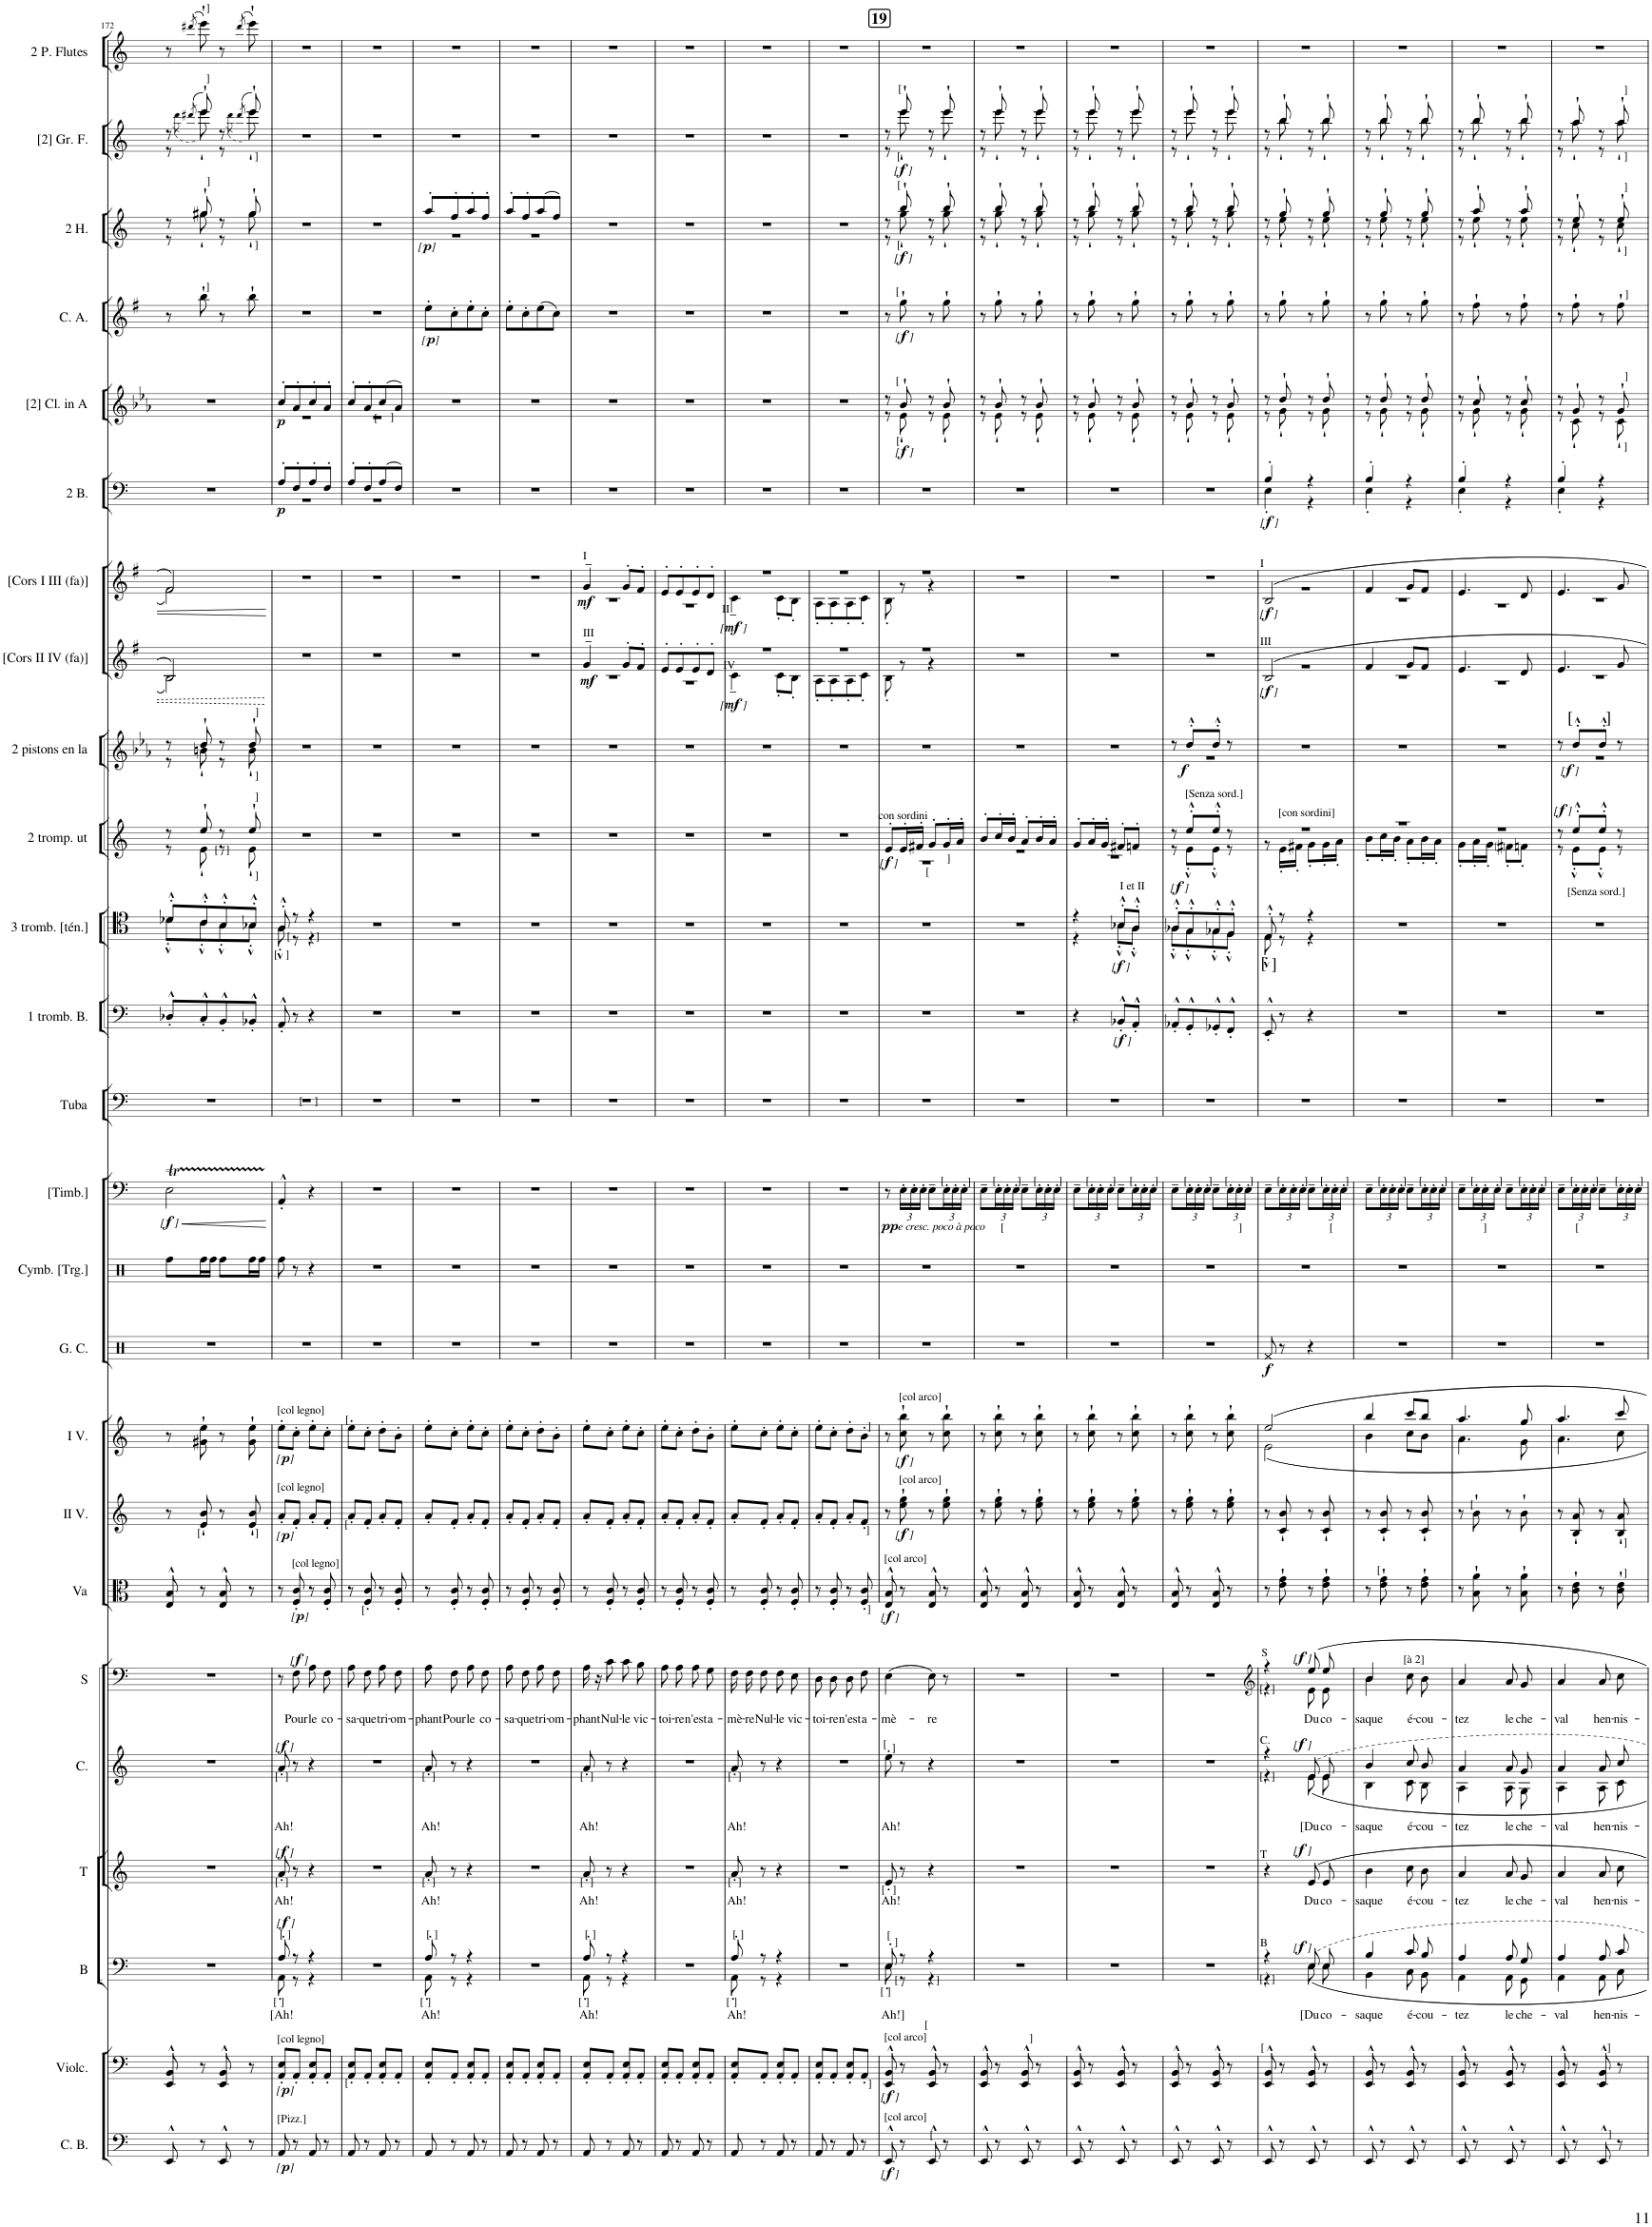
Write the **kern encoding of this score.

**kern	**dynam	**kern	**dynam	**kern	**text	**dynam	**kern	**text	**dynam	**kern	**text	**dynam	**kern	**text	**dynam	**kern	**dynam	**kern	**dynam	**kern	**dynam	**kern	**dynam	**kern	**dynam	**kern	**dynam	**kern	**dynam	**kern	**dynam	**kern	**dynam	**kern	**dynam	**kern	**dynam	**kern	**dynam	**kern	**dynam	**kern	**dynam	**kern	**dynam	**kern
*part22	*part22	*part21	*part21	*part20	*part20	*part20	*part19	*part19	*part19	*part18	*part18	*part18	*part17	*part17	*part17	*part16	*part16	*part15	*part15	*part14	*part14	*part13	*part13	*part12	*part12	*part11	*part11	*part10	*part10	*part9	*part9	*part8	*part8	*part7	*part7	*part6	*part6	*part5	*part5	*part4	*part4	*part3	*part3	*part2	*part2	*part1
*staff22	*staff22	*staff21	*staff21	*staff20	*staff20	*staff20	*staff19	*staff19	*staff19	*staff18	*staff18	*staff18	*staff17	*staff17	*staff17	*staff16	*staff16	*staff15	*staff15	*staff14	*staff14	*staff13	*staff13	*staff12	*staff12	*staff11	*staff11	*staff10	*staff10	*staff9	*staff9	*staff8	*staff8	*staff7	*staff7	*staff6	*staff6	*staff5	*staff5	*staff4	*staff4	*staff3	*staff3	*staff2	*staff2	*staff1
*I"Contre Basses	*	*I"Violoncelles	*	*I"Basses	*	*	*I"Ténors	*	*	*I"Contralt[os]	*	*	*I"Sopranos	*	*	*I"Altis	*	*I"2ds Violons	*	*I"1ers Violons	*	*I"Timbales	*	*I"1 trombone Basse	*	*I"3 trombones Ténor	*	*I"2 Trompettes en ut	*	*I"2 Cornets à pistons en sib	*	*I"2me et 4e Cors [en fa]	*	*I"1er et 3me Cors [en fa]	*	*I"2 Bassons	*	*I"2 Clarinettes en sib	*	*I"1 Cor Anglais	*	*I"2 Hautbois	*	*I"2 gr. flutes	*	*I"2 petites flutes
*I'C. B.	*	*I'Violc.	*	*I'B	*	*	*I'T	*	*	*I'C.	*	*	*I'S	*	*	*	*	*	*	*	*	*I'[Timb.]	*	*I'1 tromb. B.	*	*I'3 tromb. [tén.]	*	*I'2 tromp. ut	*	*I'2 Pist. sib	*	*	*	*	*	*I'2 B.	*	*I'[2] Cl. sib	*	*I'C. A.	*	*I'2 H.	*	*I'[2] Gr. F.	*	*I'2 P. Flutes
!!LO:PB:g=z
*clefF4	*	*clefF4	*	*clefF4	*	*	*clefG2	*	*	*clefG2	*	*	*clefF4	*	*	*clefC3	*	*clefG2	*	*clefG2	*	*clefF4	*	*clefF4	*	*clefC4	*	*clefG2	*	*clefG2	*	*clefG2	*	*clefG2	*	*clefF4	*	*clefG2	*	*clefG2	*	*clefG2	*	*clefG2	*	*clefG2
*Trd7c12	*	*	*	*	*	*	*	*	*	*	*	*	*	*	*	*	*	*	*	*	*	*	*	*	*	*	*	*Trd1c2	*	*Trd2c3	*	*Trd4c7	*	*Trd4c7	*	*	*	*Trd2c3	*	*Trd4c7	*	*	*	*	*	*Trd-7c-12
*k[]	*	*k[]	*	*k[]	*	*	*k[]	*	*	*k[]	*	*	*k[]	*	*	*k[]	*	*k[]	*	*k[]	*	*k[]	*	*k[]	*	*k[]	*	*k[]	*	*k[b-e-a-]	*	*k[f#]	*	*k[f#]	*	*k[]	*	*k[b-e-a-]	*	*k[f#]	*	*k[]	*	*k[]	*	*k[]
*M2/4	*	*M2/4	*	*M2/4	*	*	*M2/4	*	*	*M2/4	*	*	*M2/4	*	*	*M2/4	*	*M2/4	*	*M2/4	*	*M2/4	*	*M2/4	*	*M2/4	*	*M2/4	*	*M2/4	*	*M2/4	*	*M2/4	*	*M2/4	*	*M2/4	*	*M2/4	*	*M2/4	*	*M2/4	*	*M2/4
=172	=172	=172	=172	=172	=172	=172	=172	=172	=172	=172	=172	=172	=172	=172	=172	=172	=172	=172	=172	=172	=172	=172	=172	=172	=172	=172	=172	=172	=172	=172	=172	=172	=172	=172	=172	=172	=172	=172	=172	=172	=172	=172	=172	=172	=172	=172
!	!	!	!	!	!	!	!	!	!	!	!	!	!	!	!	!	!	!	!	!	!	!	!LO:HP:b	!	!	!	!	!	!	!	!	!	!	!	!	!	!	!	!	!	!	!	!	!	!	!
*	*	*	*	*	*	*	*	*	*	*	*	*	*	*	*	*	*	*	*	*	*	*	*	*	*	*^	*	*^	*	*^	*	*^	*	*^	*	*	*	*	*	*	*	*^	*	*^	*	*
!	!	!	!	!	!	!	!	!	!	!	!	!	!	!	!	!	!	!	!	!	!	!	!LO:DY:n=1:b	!	!	!	!	!	!	!	!	!	!	!	!	!	!	!	!	!	!	!	!	!	!	!	!	!	!	!	!	!	!
!	!	!	!	!	!	!	!	!	!	!	!	!	!	!	!	!	!	!	!	!	!	!	!LO:DY:n=2:b	!	!	!	!	!	!	!	!	!	!	!	!	!	!	!	!	!	!	!	!	!	!	!	!	!	!	!	!	!	!
!	!	!	!	!	!	!	!	!	!	!	!	!	!	!	!	!	!	!	!	!	!	!	!LO:DY:n=3:b	!	!	!	!	!	!	!	!	!	!	!	!	!	!	!	!	!	!	!	!	!	!	!	!	!	!	!	!	!	!
8EE^^/	.	8EE/^^ 8BB/^^	.	2r	.	.	2r	.	.	2r	.	.	2r	.	.	8E/^^ 8B/^^	.	8r	.	8r	.	2Et\	< other-dynamics f other-dynamics	8D-X'^^/L	.	8d-X'^^/L	8d-'^^\L	.	8r	8r	.	8r	8r	.	2B/	2B\	.	2f#/	2f#\	.	2r	.	2r	.	8r	.	8r	8r	.	8r	8r	.	8r
.	.	.	.	.	.	.	.	.	.	.	.	.	.	.	.	.	.	.	.	.	.	.	.	.	.	.	.	.	.	.	.	.	.	.	.	.	.	.	.	.	.	.	.	.	.	.	.	.	.	(>8qddd#X/	(<8qddd#\	.	(>8qddd#X/
!	!	!	!	!	!	!	!	!	!	!	!	!	!	!	!	!	!	!	!	!	!	!	!	!	!	!	!	!	!	!	!	!	!	!	!	!	!	!	!	!	!	!	!	!	!	!	!	!	!	!	!	!	!LO:TX:a:t=]
!	!	!	!	!	!	!	!	!	!	!	!	!	!	!	!	!	!	!	!	!	!	!	!	!	!	!	!	!	!	!	!	!	!	!	!	!	!	!	!	!	!	!	!	!	!	!	!	!	!	!LO:TX:a:t=]	!	!	!
!	!	!	!	!	!	!	!	!	!	!	!	!	!	!	!	!	!	!	!	!	!	!	!	!	!	!	!	!	!	!	!	!	!	!	!	!	!	!	!	!	!	!	!	!	!	!	!LO:TX:a:t=]	!	!	!	!	!	!
!	!	!	!	!	!	!	!	!	!	!	!	!	!	!	!	!	!	!	!	!	!	!	!	!	!	!	!	!	!	!	!	!	!	!	!	!	!	!	!	!	!	!	!	!	!LO:TX:a:t=]	!	!	!	!	!	!	!	!
!	!	!	!	!	!	!	!	!	!	!	!	!	!	!	!	!	!	!LO:TX:b:t=[	!	!	!	!	!	!	!	!	!	!	!	!	!	!	!	!	!	!	!	!	!	!	!	!	!	!	!	!	!	!	!	!	!	!	!
8r	.	8r	.	.	.	.	.	.	.	.	.	.	.	.	.	8r	.	8e/` 8b/`	.	8g#X\` 8ee\`	.	.	.	8C'^^/	.	8c'^^/	8c'^^\	.	8ee`/	8e`\	.	8dd`/	8bn`\	.	.	.	.	.	.	.	.	.	.	.	8bb`\	.	8gg#X`/	8gg#`\	.	8eee`/)	8eee`\)	.	8eee`\)
!	!	!	!	!	!	!	!	!	!	!	!	!	!	!	!	!	!	!	!	!	!	!	!	!	!	!	!	!	!LO:TX:b:t=[	!	!	!	!	!	!	!	!	!	!	!	!	!	!	!	!	!	!	!	!	!	!	!	!
!	!	!	!	!	!	!	!	!	!	!	!	!	!	!	!	!	!	!	!	!	!	!	!	!	!	!	!	!	!LO:TX:b:t=]	!	!	!	!	!	!	!	!	!	!	!	!	!	!	!	!	!	!	!	!	!	!	!	!
8EE^^/	.	8EE/^^ 8BB/^^	.	.	.	.	.	.	.	.	.	.	.	.	.	8E/^^ 8B/^^	.	8r	.	8r	.	.	.	8BB'^^/	.	8B'^^/	8B'^^\	.	8r	8r	.	8r	8r	.	.	.	.	.	.	.	.	.	.	.	8r	.	8r	8r	.	8r	8r	.	8r
.	.	.	.	.	.	.	.	.	.	.	.	.	.	.	.	.	.	.	.	.	.	.	.	.	.	.	.	.	.	.	.	.	.	.	.	.	.	.	.	.	.	.	.	.	.	.	.	.	.	(>8qddd#/	(<8qddd#\	.	(>8qddd#/
!	!	!	!	!	!	!	!	!	!	!	!	!	!	!	!	!	!	!	!	!	!	!	!	!	!	!	!	!	!	!	!	!	!	!	!	!	!	!	!	!	!	!	!	!	!	!	!	!	!	!LO:TX:b:t=]	!	!	!
!	!	!	!	!	!	!	!	!	!	!	!	!	!	!	!	!	!	!	!	!	!	!	!	!	!	!	!	!	!	!	!	!	!	!	!	!	!	!	!	!	!	!	!	!	!	!	!LO:TX:b:t=]	!	!	!	!	!	!
!	!	!	!	!	!	!	!	!	!	!	!	!	!	!	!	!	!	!	!	!	!	!	!	!	!	!	!	!	!	!	!	!LO:TX:a:t=]	!	!	!	!	!	!	!	!	!	!	!	!	!	!	!	!	!	!	!	!	!
!	!	!	!	!	!	!	!	!	!	!	!	!	!	!	!	!	!	!	!	!	!	!	!	!	!	!	!	!	!	!	!	!LO:TX:b:t=]	!	!	!	!	!	!	!	!	!	!	!	!	!	!	!	!	!	!	!	!	!
!	!	!	!	!	!	!	!	!	!	!	!	!	!	!	!	!	!	!	!	!	!	!	!	!	!	!	!	!	!LO:TX:a:t=]	!	!	!	!	!	!	!	!	!	!	!	!	!	!	!	!	!	!	!	!	!	!	!	!
!	!	!	!	!	!	!	!	!	!	!	!	!	!	!	!	!	!	!	!	!	!	!	!	!	!	!	!	!	!LO:TX:b:t=]	!	!	!	!	!	!	!	!	!	!	!	!	!	!	!	!	!	!	!	!	!	!	!	!
!	!	!	!	!	!	!	!	!	!	!	!	!	!	!	!	!	!	!LO:TX:b:t=]	!	!	!	!	!	!	!	!	!	!	!	!	!	!	!	!	!	!	!	!	!	!	!	!	!	!	!	!	!	!	!	!	!	!	!
8r	.	8r	.	.	.	.	.	.	.	.	.	.	.	.	.	8r	.	8e/` 8b/`	.	8g#\` 8ee\`	.	.	.	8BB-X'^^/J	.	8B-X'^^/J	8B-'^^\J	.	8ee`/	8e`\	.	8dd`/	8b`\	.	.	.	.	.	.	.	.	.	.	.	8bb`\	.	8gg#`/	8gg#`\	.	8eee`/)	8eee`\)	.	8eee`\)
*	*	*	*	*	*	*	*	*	*	*	*	*	*	*	*	*	*	*	*	*	*	*	*	*	*	*v	*v	*	*	*	*	*v	*v	*	*v	*v	*	*v	*v	*	*	*	*	*	*	*	*v	*v	*	*v	*v	*	*
*	*	*	*	*	*	*	*	*	*	*	*	*	*	*	*	*	*	*	*	*	*	*	*	*	*	*	*	*v	*v	*	*	*	*	*	*	*	*	*	*	*	*	*	*	*	*	*	*
.	.	.	.	.	.	.	.	.	.	.	.	.	.	.	.	.	.	.	.	.	.	.	[	.	.	.	.	.	.	.	.	.	.	.	.	.	.	.	.	.	.	.	.	.	.	.
=173	=173	=173	=173	=173	=173	=173	=173	=173	=173	=173	=173	=173	=173	=173	=173	=173	=173	=173	=173	=173	=173	=173	=173	=173	=173	=173	=173	=173	=173	=173	=173	=173	=173	=173	=173	=173	=173	=173	=173	=173	=173	=173	=173	=173	=173	=173
*	*	*	*	*^	*	*	*	*	*	*	*	*	*	*	*	*	*	*	*	*	*	*	*	*	*	*	*	*	*	*	*	*	*	*	*	*	*	*	*	*	*	*	*	*	*	*
!	!	!	!	!	!	!	!	!	!	!	!	!	!	!	!	!	!	!	!	!	!	!	!	!	!	!	!LO:TX:b:t=[	!	!	!	!	!	!	!	!	!	!	!	!	!	!	!	!	!	!	!	!
!	!	!	!	!	!	!	!	!	!	!	!	!	!	!	!	!	!	!	!	!	!	!	!	!	!	!	!LO:TX:b:t=]	!	!	!	!	!	!	!	!	!	!	!	!	!	!	!	!	!	!	!	!
!	!	!	!	!	!	!	!	!	!	!	!	!	!	!	!	!	!	!	!	!	!LO:TX:a:t=[col legno]	!	!	!	!	!	!	!	!	!	!	!	!	!	!	!	!	!	!	!	!	!	!	!	!	!	!
!	!	!	!	!	!	!	!	!	!	!	!	!	!	!	!	!	!	!	!LO:TX:a:t=[col legno]	!	!	!	!	!	!	!	!	!	!	!	!	!	!	!	!	!	!	!	!	!	!	!	!	!	!	!	!
!	!	!	!	!	!	!	!	!	!	!	!LO:TX:a:t=[	!	!	!	!	!	!	!	!	!	!	!	!	!	!	!	!	!	!	!	!	!	!	!	!	!	!	!	!	!	!	!	!	!	!	!	!
!	!	!	!	!	!	!	!	!	!	!	!LO:TX:a:t=]	!	!	!	!	!	!	!	!	!	!	!	!	!	!	!	!	!	!	!	!	!	!	!	!	!	!	!	!	!	!	!	!	!	!	!	!
!	!	!	!	!	!	!	!	!LO:TX:a:t=[	!	!	!	!	!	!	!	!	!	!	!	!	!	!	!	!	!	!	!	!	!	!	!	!	!	!	!	!	!	!	!	!	!	!	!	!	!	!	!
!	!	!	!	!	!	!	!	!LO:TX:a:t=]	!	!	!	!	!	!	!	!	!	!	!	!	!	!	!	!	!	!	!	!	!	!	!	!	!	!	!	!	!	!	!	!	!	!	!	!	!	!	!
!	!	!	!	!LO:TX:a:t=[	!	!	!	!	!	!	!	!	!	!	!	!	!	!	!	!	!	!	!	!	!	!	!	!	!	!	!	!	!	!	!	!	!	!	!	!	!	!	!	!	!	!	!
!	!	!	!	!LO:TX:b:t=[	!	!	!	!	!	!	!	!	!	!	!	!	!	!	!	!	!	!	!	!	!	!	!	!	!	!	!	!	!	!	!	!	!	!	!	!	!	!	!	!	!	!	!
!	!	!	!	!LO:TX:a:t=]	!	!	!	!	!	!	!	!	!	!	!	!	!	!	!	!	!	!	!	!	!	!	!	!	!	!	!	!	!	!	!	!	!	!	!	!	!	!	!	!	!	!	!
!	!	!	!	!LO:TX:b:t=]	!	!	!	!	!	!	!	!	!	!	!	!	!	!	!	!	!	!	!	!	!	!	!	!	!	!	!	!	!	!	!	!	!	!	!	!	!	!	!	!	!	!	!
!	!	!LO:TX:a:t=[col legno]	!	!	!	!	!	!	!	!	!	!	!	!	!	!	!	!	!	!	!	!	!	!	!	!	!	!	!	!	!	!	!	!	!	!	!	!	!	!	!	!	!	!	!	!	!
!LO:TX:a:t=[Pizz.]	!	!	!	!	!	!	!	!	!	!	!	!	!	!	!	!	!	!	!	!	!	!	!	!	!	!	!	!	!	!	!	!	!	!	!	!	!	!	!	!	!	!	!	!	!	!	!
!	!LO:DY:b	!	!	!	!	!LO:LY:b	!	!	!LO:LY:b	!	!	!LO:LY:b	!	!	!	!	!	!	!	!	!	!	!	!	!	!	!	!	!	!	!	!	!	!	!	!	!	!	!	!	!	!	!	!	!	!	!
*	*	*	*	*	*	*	*	*	*	*	*	*	*	*	*	*	*	*	*	*	*	*	*	*	*	*	*^	*	*	*	*	*	*	*	*	*	*^	*	*^	*	*	*	*	*	*	*	*
!	!LO:DY:n=1:b	!	!	!	!	!	!	!	!	!	!	!	!	!	!	!	!	!	!	!	!	!	!	!	!	!	!	!	!	!	!	!	!	!	!	!	!	!	!	!	!	!	!	!	!	!	!	!	!	!
!	!LO:DY:n=2:b	!	!LO:DY:b	!	!	!	!	!	!	!	!	!	!	!	!	!	!	!	!	!	!	!	!	!	!	!	!	!	!	!	!	!	!	!	!	!	!	!	!	!	!	!	!	!	!	!	!	!	!	!
!	!	!	!LO:DY:n=1:b	!	!	!	!	!	!	!	!	!	!	!	!	!	!	!	!	!	!	!	!	!	!	!	!	!	!	!	!	!	!	!	!	!	!	!	!	!	!	!	!	!	!	!	!	!	!	!
!	!	!	!LO:DY:n=2:b	!	!	!	!LO:DY:a	!	!	!	!	!	!	!	!	!	!	!	!	!	!	!	!	!	!	!	!	!	!	!	!	!	!	!	!	!	!	!	!	!	!	!	!	!	!	!	!	!	!	!
!	!	!	!	!	!	!	!LO:DY:n=1:a	!	!	!	!	!	!	!	!	!	!	!	!	!	!	!	!	!	!	!	!	!	!	!	!	!	!	!	!	!	!	!	!	!	!	!	!	!	!	!	!	!	!	!
!	!	!	!	!	!	!	!LO:DY:n=2:a	!	!	!LO:DY:a	!	!	!	!	!	!	!	!	!	!	!	!	!	!	!	!	!	!	!	!	!	!	!	!	!	!	!	!	!	!	!	!	!	!	!	!	!	!	!	!
!	!	!	!	!	!	!	!	!	!	!LO:DY:n=1:a	!	!	!	!	!	!	!	!	!	!	!	!	!	!	!	!	!	!	!	!	!	!	!	!	!	!	!	!	!	!	!	!	!	!	!	!	!	!	!	!
!	!	!	!	!	!	!	!	!	!	!LO:DY:n=2:a	!	!	!LO:DY:a	!	!	!	!	!	!	!	!	!	!	!	!	!	!	!	!	!	!	!	!	!	!	!	!	!	!	!	!	!	!	!	!	!	!	!	!	!
!	!	!	!	!	!	!	!	!	!	!	!	!	!LO:DY:n=1:a	!	!	!	!	!	!	!	!	!	!	!	!	!	!	!	!	!	!	!	!	!	!	!	!	!	!	!	!	!	!	!	!	!	!	!	!	!
!	!	!	!	!	!	!	!	!	!	!	!	!	!LO:DY:n=2:a	!	!	!	!	!	!	!LO:DY:b	!	!	!	!	!	!	!	!	!	!	!	!	!	!	!	!	!	!	!	!	!	!	!	!	!	!	!	!	!	!
!	!	!	!	!	!	!	!	!	!	!	!	!	!	!	!	!	!	!	!	!LO:DY:n=1:b	!	!	!	!	!	!	!	!	!	!	!	!	!	!	!	!	!	!	!	!	!	!	!	!	!	!	!	!	!	!
!	!	!	!	!	!	!	!	!	!	!	!	!	!	!	!	!	!	!	!	!LO:DY:n=2:b	!	!LO:DY:b	!	!	!	!	!	!	!	!	!	!	!	!	!	!	!	!	!	!	!	!	!	!	!	!	!	!	!	!
!	!	!	!	!	!	!	!	!	!	!	!	!	!	!	!	!	!	!	!	!	!	!LO:DY:n=1:b	!	!	!	!	!	!	!	!	!	!	!	!	!	!	!	!	!	!	!	!	!	!	!	!	!	!	!	!
!	!	!	!	!	!	!	!	!	!	!	!	!	!	!	!	!	!	!	!	!	!	!LO:DY:n=2:b	!	!	!	!	!	!	!	!	!	!	!	!	!	!	!	!	!	!LO:DY:b	!	!	!LO:DY:b	!	!	!	!	!	!	!
8AA/	other-dynamics p other-dynamics	8AA/' 8E/'L	other-dynamics p other-dynamics	8A'/	8AA'\	[Ah!	other-dynamics f other-dynamics	8a'/	Ah!	other-dynamics f other-dynamics	8a'/	Ah!	other-dynamics f other-dynamics	8r	.	.	8r	.	8a'/L	other-dynamics p other-dynamics	8ee'\L	other-dynamics p other-dynamics	4AA'^^/	.	8AA'^^/	.	8A'^^/	8A'^^\	.	2r	.	2r	.	2r	.	2r	.	8A'/L	2r	p	8cc'/L	2r	p	2r	.	2r	.	2r	.	2r
!	!	!	!	!	!	!	!	!	!	!	!	!	!	!	!	!	!	!	!	!	!	!	!	!	!	!	!LO:TX:a:t=[	!	!	!	!	!	!	!	!	!	!	!	!	!	!	!	!	!	!	!	!	!	!	!
!	!	!	!	!	!	!	!	!	!	!	!	!	!	!	!	!	!LO:TX:a:t=[col legno]	!	!	!	!	!	!	!	!	!	!	!	!	!	!	!	!	!	!	!	!	!	!	!	!	!	!	!	!	!	!	!	!	!
!	!	!	!	!	!	!	!	!	!	!	!	!	!	!	!LO:LY:b	!LO:DY:a	!	!	!	!	!	!	!	!	!	!	!	!	!	!	!	!	!	!	!	!	!	!	!	!	!	!	!	!	!	!	!	!	!	!
!	!	!	!	!	!	!	!	!	!	!	!	!	!	!	!	!LO:DY:n=1:a	!	!	!	!	!	!	!	!	!	!	!	!	!	!	!	!	!	!	!	!	!	!	!	!	!	!	!	!	!	!	!	!	!	!
!	!	!	!	!	!	!	!	!	!	!	!	!	!	!	!	!LO:DY:n=2:a	!	!LO:DY:b	!	!	!	!	!	!	!	!	!	!	!	!	!	!	!	!	!	!	!	!	!	!	!	!	!	!	!	!	!	!	!	!
!	!	!	!	!	!	!	!	!	!	!	!	!	!	!	!	!	!	!LO:DY:n=1:b	!	!	!	!	!	!	!	!	!	!	!	!	!	!	!	!	!	!	!	!	!	!	!	!	!	!	!	!	!	!	!	!
!	!	!	!	!	!	!	!	!	!	!	!	!	!	!	!	!	!	!LO:DY:n=2:b	!	!	!	!	!	!	!	!	!	!	!	!	!	!	!	!	!	!	!	!	!	!	!	!	!	!	!	!	!	!	!	!
8r	.	8AA'/J	.	8r	8r	.	.	8r	.	.	8r	.	.	8F\	Pour	other-dynamics f other-dynamics	8F/' 8c/'	other-dynamics p other-dynamics	8f'/J	.	8cc'\J	.	.	.	8r	.	8r	8r	.	.	.	.	.	.	.	.	.	8F'/	.	.	8a-'/	.	.	.	.	.	.	.	.	.
!	!	!	!	!	!	!	!	!	!	!	!	!	!	!	!	!	!	!	!	!	!	!	!	!	!	!	!LO:TX:a:t=]	!	!	!	!	!	!	!	!	!	!	!	!	!	!	!	!	!	!	!	!	!	!	!
!	!	!	!	!	!	!	!	!	!	!	!	!	!	!	!LO:LY:b	!	!	!	!	!	!	!	!	!	!	!	!	!	!	!	!	!	!	!	!	!	!	!	!	!	!	!	!	!	!	!	!	!	!	!
8AA/	.	8AA/' 8E/'L	.	4r	4r	.	.	4r	.	.	4r	.	.	8A\L	le	.	8r	.	8a'/L	.	8ee'\L	.	4r	.	4r	.	4r	4r	.	.	.	.	.	.	.	.	.	8A'/	.	.	8cc'/	.	.	.	.	.	.	.	.	.
!	!	!	!	!	!	!	!	!	!	!	!	!	!	!	!LO:LY:b	!	!	!	!	!	!	!	!	!	!	!	!	!	!	!	!	!	!	!	!	!	!	!	!	!	!	!	!	!	!	!	!	!	!	!
8r	.	8AA'/J	.	.	.	.	.	.	.	.	.	.	.	8F\J	co-	.	8F/' 8c/'	.	8f'/J	.	8cc'\J	.	.	.	.	.	.	.	.	.	.	.	.	.	.	.	.	8F'/J	.	.	8a-'/J	.	.	.	.	.	.	.	.	.
*	*	*	*	*v	*v	*	*	*	*	*	*	*	*	*	*	*	*	*	*	*	*	*	*	*	*	*	*v	*v	*	*	*	*	*	*	*	*	*	*	*	*	*	*	*	*	*	*	*	*	*	*
=174	=174	=174	=174	=174	=174	=174	=174	=174	=174	=174	=174	=174	=174	=174	=174	=174	=174	=174	=174	=174	=174	=174	=174	=174	=174	=174	=174	=174	=174	=174	=174	=174	=174	=174	=174	=174	=174	=174	=174	=174	=174	=174	=174	=174	=174	=174	=174	=174
!	!	!	!	!	!	!	!	!	!	!	!	!	!	!	!	!	!	!	!	!	!	!	!	!	!	!	!	!	!	!	!	!	!	!	!	!	!	!	!LO:TX:b:t=]	!	!	!	!	!	!	!	!	!
!	!	!	!	!	!	!	!	!	!	!	!	!	!	!	!	!	!	!	!	!	!	!	!	!	!	!	!	!	!	!	!	!	!	!	!	!	!	!	!LO:TX:b:t=[	!	!	!	!	!	!	!	!	!
!	!	!	!	!	!	!	!	!	!	!	!	!	!	!	!	!	!	!	!	!LO:TX:a:t=[	!	!	!	!	!	!	!	!	!	!	!	!	!	!	!	!	!	!	!	!	!	!	!	!	!	!	!	!
!	!	!	!	!	!	!	!	!	!	!	!	!	!	!	!	!	!	!LO:TX:a:t=[	!	!	!	!	!	!	!	!	!	!	!	!	!	!	!	!	!	!	!	!	!	!	!	!	!	!	!	!	!	!
!	!	!LO:TX:b:t=[	!	!	!	!	!	!	!	!	!	!	!	!	!	!	!	!	!	!	!	!	!	!	!	!	!	!	!	!	!	!	!	!	!	!	!	!	!	!	!	!	!	!	!	!	!	!
!	!	!	!	!	!	!	!	!	!	!	!	!	!	!LO:LY:b	!	!	!	!	!	!	!	!	!	!	!	!	!	!	!	!	!	!	!	!	!	!	!	!	!	!	!	!	!	!	!	!	!	!
8AA/	.	8AA/' 8E/'L	.	2r	.	.	2r	.	.	2r	.	.	8A\L	-sa-	.	8r	.	8a'/L	.	8ee'\L	.	2r	.	2r	.	2r	.	2r	.	2r	.	2r	.	2r	.	8A'/L	2r	.	8cc'/L	2r	.	2r	.	2r	.	2r	.	2r
!	!	!	!	!	!	!	!	!	!	!	!	!	!	!	!	!LO:TX:b:t=[	!	!	!	!	!	!	!	!	!	!	!	!	!	!	!	!	!	!	!	!	!	!	!	!	!	!	!	!	!	!	!	!
!	!	!	!	!	!	!	!	!	!	!	!	!	!	!LO:LY:b	!	!	!	!	!	!	!	!	!	!	!	!	!	!	!	!	!	!	!	!	!	!	!	!	!	!	!	!	!	!	!	!	!	!
8r	.	8AA'/J	.	.	.	.	.	.	.	.	.	.	8F\J	-que	.	8F/' 8c/'	.	8f'/J	.	8cc'\J	.	.	.	.	.	.	.	.	.	.	.	.	.	.	.	8F'/	.	.	8a-'/	.	.	.	.	.	.	.	.	.
!	!	!	!	!	!	!	!	!	!	!	!	!	!	!LO:LY:b	!	!	!	!	!	!	!	!	!	!	!	!	!	!	!	!	!	!	!	!	!	!	!	!	!	!	!	!	!	!	!	!	!	!
8AA/	.	8AA/' 8E/'L	.	.	.	.	.	.	.	.	.	.	8A\L	tri-	.	8r	.	8a'/L	.	8dd'\L	.	.	.	.	.	.	.	.	.	.	.	.	.	.	.	(8A/	.	.	(8cc/	.	.	.	.	.	.	.	.	.
!	!	!	!	!	!	!	!	!	!	!	!	!	!	!LO:LY:b	!	!	!	!	!	!	!	!	!	!	!	!	!	!	!	!	!	!	!	!	!	!	!	!	!	!	!	!	!	!	!	!	!	!
8r	.	8AA'/J	.	.	.	.	.	.	.	.	.	.	8F\J	-om-	.	8F/' 8c/'	.	8f'/J	.	8b'\J	.	.	.	.	.	.	.	.	.	.	.	.	.	.	.	8F/J)	.	.	8a-/J)	.	.	.	.	.	.	.	.	.
*	*	*	*	*	*	*	*	*	*	*	*	*	*	*	*	*	*	*	*	*	*	*	*	*	*	*	*	*	*	*	*	*	*	*	*	*v	*v	*	*	*	*	*	*	*	*	*	*	*
*	*	*	*	*	*	*	*	*	*	*	*	*	*	*	*	*	*	*	*	*	*	*	*	*	*	*	*	*	*	*	*	*	*	*	*	*	*	*v	*v	*	*	*	*	*	*	*	*
=175	=175	=175	=175	=175	=175	=175	=175	=175	=175	=175	=175	=175	=175	=175	=175	=175	=175	=175	=175	=175	=175	=175	=175	=175	=175	=175	=175	=175	=175	=175	=175	=175	=175	=175	=175	=175	=175	=175	=175	=175	=175	=175	=175	=175	=175	=175
*	*	*	*	*^	*	*	*	*	*	*	*	*	*	*	*	*	*	*	*	*	*	*	*	*	*	*	*	*	*	*	*	*	*	*	*	*	*	*	*	*	*	*	*	*	*	*
!	!	!	!	!	!	!	!	!	!	!	!LO:TX:a:t=[	!	!	!	!	!	!	!	!	!	!	!	!	!	!	!	!	!	!	!	!	!	!	!	!	!	!	!	!	!	!	!	!	!	!	!	!
!	!	!	!	!	!	!	!	!	!	!	!LO:TX:a:t=]	!	!	!	!	!	!	!	!	!	!	!	!	!	!	!	!	!	!	!	!	!	!	!	!	!	!	!	!	!	!	!	!	!	!	!	!
!	!	!	!	!	!	!	!	!LO:TX:a:t=[	!	!	!	!	!	!	!	!	!	!	!	!	!	!	!	!	!	!	!	!	!	!	!	!	!	!	!	!	!	!	!	!	!	!	!	!	!	!	!
!	!	!	!	!	!	!	!	!LO:TX:a:t=]	!	!	!	!	!	!	!	!	!	!	!	!	!	!	!	!	!	!	!	!	!	!	!	!	!	!	!	!	!	!	!	!	!	!	!	!	!	!	!
!	!	!	!	!LO:TX:a:t=[	!	!	!	!	!	!	!	!	!	!	!	!	!	!	!	!	!	!	!	!	!	!	!	!	!	!	!	!	!	!	!	!	!	!	!	!	!	!	!	!	!	!	!
!	!	!	!	!LO:TX:b:t=[	!	!	!	!	!	!	!	!	!	!	!	!	!	!	!	!	!	!	!	!	!	!	!	!	!	!	!	!	!	!	!	!	!	!	!	!	!	!	!	!	!	!	!
!	!	!	!	!LO:TX:a:t=]	!	!	!	!	!	!	!	!	!	!	!	!	!	!	!	!	!	!	!	!	!	!	!	!	!	!	!	!	!	!	!	!	!	!	!	!	!	!	!	!	!	!	!
!	!	!	!	!LO:TX:b:t=]	!	!	!	!	!	!	!	!	!	!	!	!	!	!	!	!	!	!	!	!	!	!	!	!	!	!	!	!	!	!	!	!	!	!	!	!	!	!	!	!	!	!	!
!	!	!	!	!	!	!LO:LY:b	!	!	!LO:LY:b	!	!	!LO:LY:b	!	!	!LO:LY:b	!	!	!	!	!	!	!	!	!	!	!	!	!	!	!	!	!	!	!	!	!	!	!	!	!	!	!LO:DY:b	!	!	!	!	!
*	*	*	*	*	*	*	*	*	*	*	*	*	*	*	*	*	*	*	*	*	*	*	*	*	*	*	*	*	*	*	*	*	*	*	*	*	*	*	*	*	*	*	*^	*	*	*	*
!	!	!	!	!	!	!	!	!	!	!	!	!	!	!	!	!	!	!	!	!	!	!	!	!	!	!	!	!	!	!	!	!	!	!	!	!	!	!	!	!	!	!LO:DY:n=1:b	!	!	!	!	!	!
!	!	!	!	!	!	!	!	!	!	!	!	!	!	!	!	!	!	!	!	!	!	!	!	!	!	!	!	!	!	!	!	!	!	!	!	!	!	!	!	!	!	!LO:DY:n=2:b	!	!	!LO:DY:b	!	!	!
!	!	!	!	!	!	!	!	!	!	!	!	!	!	!	!	!	!	!	!	!	!	!	!	!	!	!	!	!	!	!	!	!	!	!	!	!	!	!	!	!	!	!	!	!	!LO:DY:n=1:b	!	!	!
!	!	!	!	!	!	!	!	!	!	!	!	!	!	!	!	!	!	!	!	!	!	!	!	!	!	!	!	!	!	!	!	!	!	!	!	!	!	!	!	!	!	!	!	!	!LO:DY:n=2:b	!	!	!
8AA/	.	8AA/' 8E/'L	.	8A'/	8AA'\	Ah!	.	8a'/	Ah!	.	8a'/	Ah!	.	8A\L	-phant	.	8r	.	8a'/L	.	8ee'\L	.	2r	.	2r	.	2r	.	2r	.	2r	.	2r	.	2r	.	2r	.	2r	.	8ee'\L	other-dynamics p other-dynamics	8aa'/L	2r	other-dynamics p other-dynamics	2r	.	2r
!	!	!	!	!	!	!	!	!	!	!	!	!	!	!	!LO:LY:b	!	!	!	!	!	!	!	!	!	!	!	!	!	!	!	!	!	!	!	!	!	!	!	!	!	!	!	!	!	!	!	!	!
8r	.	8AA'/J	.	8r	8r	.	.	8r	.	.	8r	.	.	8F\J	Pour	.	8F/' 8c/'	.	8f'/J	.	8cc'\J	.	.	.	.	.	.	.	.	.	.	.	.	.	.	.	.	.	.	.	8cc'\	.	8ff'/	.	.	.	.	.
!	!	!	!	!	!	!	!	!	!	!	!	!	!	!	!LO:LY:b	!	!	!	!	!	!	!	!	!	!	!	!	!	!	!	!	!	!	!	!	!	!	!	!	!	!	!	!	!	!	!	!	!
8AA/	.	8AA/' 8E/'L	.	4r	4r	.	.	4r	.	.	4r	.	.	8A\L	le	.	8r	.	8a'/L	.	8ee'\L	.	.	.	.	.	.	.	.	.	.	.	.	.	.	.	.	.	.	.	8ee'\	.	8aa'/	.	.	.	.	.
!	!	!	!	!	!	!	!	!	!	!	!	!	!	!	!LO:LY:b	!	!	!	!	!	!	!	!	!	!	!	!	!	!	!	!	!	!	!	!	!	!	!	!	!	!	!	!	!	!	!	!	!
8r	.	8AA'/J	.	.	.	.	.	.	.	.	.	.	.	8F\J	co-	.	8F/' 8c/'	.	8f'/J	.	8cc'\J	.	.	.	.	.	.	.	.	.	.	.	.	.	.	.	.	.	.	.	8cc'\J	.	8ff'/J	.	.	.	.	.
*	*	*	*	*v	*v	*	*	*	*	*	*	*	*	*	*	*	*	*	*	*	*	*	*	*	*	*	*	*	*	*	*	*	*	*	*	*	*	*	*	*	*	*	*	*	*	*	*	*
=176	=176	=176	=176	=176	=176	=176	=176	=176	=176	=176	=176	=176	=176	=176	=176	=176	=176	=176	=176	=176	=176	=176	=176	=176	=176	=176	=176	=176	=176	=176	=176	=176	=176	=176	=176	=176	=176	=176	=176	=176	=176	=176	=176	=176	=176	=176	=176
!	!	!	!	!	!	!	!	!	!	!	!	!	!	!LO:LY:b	!	!	!	!	!	!	!	!	!	!	!	!	!	!	!	!	!	!	!	!	!	!	!	!	!	!	!	!	!	!	!	!	!
8AA/	.	8AA/' 8E/'L	.	2r	.	.	2r	.	.	2r	.	.	8A\L	-sa-	.	8r	.	8a'/L	.	8ee'\L	.	2r	.	2r	.	2r	.	2r	.	2r	.	2r	.	2r	.	2r	.	2r	.	8ee'\L	.	8aa'/L	2r	.	2r	.	2r
!	!	!	!	!	!	!	!	!	!	!	!	!	!	!LO:LY:b	!	!	!	!	!	!	!	!	!	!	!	!	!	!	!	!	!	!	!	!	!	!	!	!	!	!	!	!	!	!	!	!	!
8r	.	8AA'/J	.	.	.	.	.	.	.	.	.	.	8F\J	-que	.	8F/' 8c/'	.	8f'/J	.	8cc'\J	.	.	.	.	.	.	.	.	.	.	.	.	.	.	.	.	.	.	.	8cc'\	.	8ff'/	.	.	.	.	.
!	!	!	!	!	!	!	!	!	!	!	!	!	!	!LO:LY:b	!	!	!	!	!	!	!	!	!	!	!	!	!	!	!	!	!	!	!	!	!	!	!	!	!	!	!	!	!	!	!	!	!
8AA/	.	8AA/' 8E/'L	.	.	.	.	.	.	.	.	.	.	8A\L	tri-	.	8r	.	8a'/L	.	8dd'\L	.	.	.	.	.	.	.	.	.	.	.	.	.	.	.	.	.	.	.	(8ee\	.	(8aa/	.	.	.	.	.
!	!	!	!	!	!	!	!	!	!	!	!	!	!	!LO:LY:b	!	!	!	!	!	!	!	!	!	!	!	!	!	!	!	!	!	!	!	!	!	!	!	!	!	!	!	!	!	!	!	!	!
8r	.	8AA'/J	.	.	.	.	.	.	.	.	.	.	8F\J	-om-	.	8F/' 8c/'	.	8f'/J	.	8b'\J	.	.	.	.	.	.	.	.	.	.	.	.	.	.	.	.	.	.	.	8cc\J)	.	8ff/J)	.	.	.	.	.
*	*	*	*	*	*	*	*	*	*	*	*	*	*	*	*	*	*	*	*	*	*	*	*	*	*	*	*	*	*	*	*	*	*	*	*	*	*	*	*	*	*	*v	*v	*	*	*	*
=177	=177	=177	=177	=177	=177	=177	=177	=177	=177	=177	=177	=177	=177	=177	=177	=177	=177	=177	=177	=177	=177	=177	=177	=177	=177	=177	=177	=177	=177	=177	=177	=177	=177	=177	=177	=177	=177	=177	=177	=177	=177	=177	=177	=177	=177	=177
*	*	*	*	*^	*	*	*	*	*	*	*	*	*	*	*	*	*	*	*	*	*	*	*	*	*	*	*	*	*	*	*	*	*	*	*	*	*	*	*	*	*	*	*	*	*	*
!	!	!	!	!	!	!	!	!	!	!	!	!	!	!	!	!	!	!	!	!	!	!	!	!	!	!	!	!	!	!	!	!	!	!	!LO:TX:a:t=I	!	!	!	!	!	!	!	!	!	!	!	!
!	!	!	!	!	!	!	!	!	!	!	!	!	!	!	!	!	!	!	!	!	!	!	!	!	!	!	!	!	!	!	!	!	!LO:TX:a:t=III	!	!	!	!	!	!	!	!	!	!	!	!	!	!
!	!	!	!	!	!	!	!	!	!	!	!LO:TX:a:t=[	!	!	!	!	!	!	!	!	!	!	!	!	!	!	!	!	!	!	!	!	!	!	!	!	!	!	!	!	!	!	!	!	!	!	!	!
!	!	!	!	!	!	!	!	!	!	!	!LO:TX:a:t=]	!	!	!	!	!	!	!	!	!	!	!	!	!	!	!	!	!	!	!	!	!	!	!	!	!	!	!	!	!	!	!	!	!	!	!	!
!	!	!	!	!	!	!	!	!LO:TX:a:t=[	!	!	!	!	!	!	!	!	!	!	!	!	!	!	!	!	!	!	!	!	!	!	!	!	!	!	!	!	!	!	!	!	!	!	!	!	!	!	!
!	!	!	!	!	!	!	!	!LO:TX:a:t=]	!	!	!	!	!	!	!	!	!	!	!	!	!	!	!	!	!	!	!	!	!	!	!	!	!	!	!	!	!	!	!	!	!	!	!	!	!	!	!
!	!	!	!	!LO:TX:a:t=[	!	!	!	!	!	!	!	!	!	!	!	!	!	!	!	!	!	!	!	!	!	!	!	!	!	!	!	!	!	!	!	!	!	!	!	!	!	!	!	!	!	!	!
!	!	!	!	!LO:TX:b:t=[	!	!	!	!	!	!	!	!	!	!	!	!	!	!	!	!	!	!	!	!	!	!	!	!	!	!	!	!	!	!	!	!	!	!	!	!	!	!	!	!	!	!	!
!	!	!	!	!LO:TX:a:t=]	!	!	!	!	!	!	!	!	!	!	!	!	!	!	!	!	!	!	!	!	!	!	!	!	!	!	!	!	!	!	!	!	!	!	!	!	!	!	!	!	!	!	!
!	!	!	!	!LO:TX:b:t=]	!	!	!	!	!	!	!	!	!	!	!	!	!	!	!	!	!	!	!	!	!	!	!	!	!	!	!	!	!	!	!	!	!	!	!	!	!	!	!	!	!	!	!
!	!	!	!	!	!	!LO:LY:b	!	!	!LO:LY:b	!	!	!LO:LY:b	!	!	!LO:LY:b	!	!	!	!	!	!	!	!	!	!	!	!	!	!	!	!	!	!	!LO:DY:b	!	!LO:DY:b	!	!	!	!	!	!	!	!	!	!	!
*	*	*	*	*	*	*	*	*	*	*	*	*	*	*	*	*	*	*	*	*	*	*	*	*	*	*	*	*	*	*	*	*	*^	*	*^	*	*	*	*	*	*	*	*	*	*	*	*
8AA/	.	8AA/' 8E/'L	.	8A'/	8AA'\	Ah!	.	8a'/	Ah!	.	8a'/	Ah!	.	16A\	-phant	.	8r	.	8a'/L	.	8ee'\L	.	2r	.	2r	.	2r	.	2r	.	2r	.	4g~/	2r	mf	4g~/	2r	mf	2r	.	2r	.	2r	.	2r	.	2r	.	2r
.	.	.	.	.	.	.	.	.	.	.	.	.	.	16r	.	.	.	.	.	.	.	.	.	.	.	.	.	.	.	.	.	.	.	.	.	.	.	.	.	.	.	.	.	.	.	.	.	.	.
!	!	!	!	!	!	!	!	!	!	!	!	!	!	!	!LO:LY:b	!	!	!	!	!	!	!	!	!	!	!	!	!	!	!	!	!	!	!	!	!	!	!	!	!	!	!	!	!	!	!	!	!	!
8r	.	8AA'/J	.	8r	8r	.	.	8r	.	.	8r	.	.	8c\	Nul-	.	8F/' 8c/'	.	8f'/J	.	8cc'\J	.	.	.	.	.	.	.	.	.	.	.	.	.	.	.	.	.	.	.	.	.	.	.	.	.	.	.	.
!	!	!	!	!	!	!	!	!	!	!	!	!	!	!	!LO:LY:b	!	!	!	!	!	!	!	!	!	!	!	!	!	!	!	!	!	!	!	!	!	!	!	!	!	!	!	!	!	!	!	!	!	!
8AA/	.	8AA/' 8E/'L	.	4r	4r	.	.	4r	.	.	4r	.	.	8c\L	-le	.	8r	.	8a'/L	.	8ee'\L	.	.	.	.	.	.	.	.	.	.	.	8g'/L	.	.	8g'/L	.	.	.	.	.	.	.	.	.	.	.	.	.
!	!	!	!	!	!	!	!	!	!	!	!	!	!	!	!LO:LY:b	!	!	!	!	!	!	!	!	!	!	!	!	!	!	!	!	!	!	!	!	!	!	!	!	!	!	!	!	!	!	!	!	!	!
8r	.	8AA'/J	.	.	.	.	.	.	.	.	.	.	.	8B\J	vic-	.	8F/' 8c/'	.	8f'/J	.	8cc'\J	.	.	.	.	.	.	.	.	.	.	.	8f#'/J	.	.	8f#'/J	.	.	.	.	.	.	.	.	.	.	.	.	.
*	*	*	*	*v	*v	*	*	*	*	*	*	*	*	*	*	*	*	*	*	*	*	*	*	*	*	*	*	*	*	*	*	*	*	*	*	*	*	*	*	*	*	*	*	*	*	*	*	*	*
=178	=178	=178	=178	=178	=178	=178	=178	=178	=178	=178	=178	=178	=178	=178	=178	=178	=178	=178	=178	=178	=178	=178	=178	=178	=178	=178	=178	=178	=178	=178	=178	=178	=178	=178	=178	=178	=178	=178	=178	=178	=178	=178	=178	=178	=178	=178	=178	=178
!	!	!	!	!	!	!	!	!	!	!	!	!	!	!LO:LY:b	!	!	!	!	!	!	!	!	!	!	!	!	!	!	!	!	!	!	!	!	!	!	!	!	!	!	!	!	!	!	!	!	!	!
8AA/	.	8AA/' 8E/'L	.	2r	.	.	2r	.	.	2r	.	.	8A\L	-toi-	.	8r	.	8a'/L	.	8ee'\L	.	2r	.	2r	.	2r	.	2r	.	2r	.	8e'/L	2r	.	8e'/L	2r	.	2r	.	2r	.	2r	.	2r	.	2r	.	2r
!	!	!	!	!	!	!	!	!	!	!	!	!	!	!LO:LY:b	!	!	!	!	!	!	!	!	!	!	!	!	!	!	!	!	!	!	!	!	!	!	!	!	!	!	!	!	!	!	!	!	!	!
8r	.	8AA'/J	.	.	.	.	.	.	.	.	.	.	8A\J	-re	.	8F/' 8c/'	.	8f'/J	.	8cc'\J	.	.	.	.	.	.	.	.	.	.	.	8e'/	.	.	8e'/	.	.	.	.	.	.	.	.	.	.	.	.	.
!	!	!	!	!	!	!	!	!	!	!	!	!	!	!LO:LY:b	!	!	!	!	!	!	!	!	!	!	!	!	!	!	!	!	!	!	!	!	!	!	!	!	!	!	!	!	!	!	!	!	!	!
8AA/	.	8AA/' 8E/'L	.	.	.	.	.	.	.	.	.	.	8A\L	n'est	.	8r	.	8a'/L	.	8dd'\L	.	.	.	.	.	.	.	.	.	.	.	8e'/	.	.	8e'/	.	.	.	.	.	.	.	.	.	.	.	.	.
!	!	!	!	!	!	!	!	!	!	!	!	!	!	!LO:LY:b	!	!	!	!	!	!	!	!	!	!	!	!	!	!	!	!	!	!	!	!	!	!	!	!	!	!	!	!	!	!	!	!	!	!
8r	.	8AA'/J	.	.	.	.	.	.	.	.	.	.	8G\J	a-	.	8F/' 8c/'	.	8f'/J	.	8b'\J	.	.	.	.	.	.	.	.	.	.	.	8d'/J	.	.	8d'/J	.	.	.	.	.	.	.	.	.	.	.	.	.
=179	=179	=179	=179	=179	=179	=179	=179	=179	=179	=179	=179	=179	=179	=179	=179	=179	=179	=179	=179	=179	=179	=179	=179	=179	=179	=179	=179	=179	=179	=179	=179	=179	=179	=179	=179	=179	=179	=179	=179	=179	=179	=179	=179	=179	=179	=179	=179	=179
*	*	*	*	*^	*	*	*	*	*	*	*	*	*	*	*	*	*	*	*	*	*	*	*	*	*	*	*	*	*	*	*	*	*	*	*	*	*	*	*	*	*	*	*	*	*	*	*	*
!	!	!	!	!	!	!	!	!	!	!	!	!	!	!	!	!	!	!	!	!	!	!	!	!	!	!	!	!	!	!	!	!	!	!	!	!LO:TX:b:t=II	!	!	!	!	!	!	!	!	!	!	!	!	!
!	!	!	!	!	!	!	!	!	!	!	!	!	!	!	!	!	!	!	!	!	!	!	!	!	!	!	!	!	!	!	!	!	!LO:TX:b:t=IV	!	!	!	!	!	!	!	!	!	!	!	!	!	!	!	!
!	!	!	!	!	!	!	!	!	!	!	!LO:TX:a:t=[	!	!	!	!	!	!	!	!	!	!	!	!	!	!	!	!	!	!	!	!	!	!	!	!	!	!	!	!	!	!	!	!	!	!	!	!	!	!
!	!	!	!	!	!	!	!	!	!	!	!LO:TX:a:t=]	!	!	!	!	!	!	!	!	!	!	!	!	!	!	!	!	!	!	!	!	!	!	!	!	!	!	!	!	!	!	!	!	!	!	!	!	!	!
!	!	!	!	!	!	!	!	!LO:TX:a:t=[	!	!	!	!	!	!	!	!	!	!	!	!	!	!	!	!	!	!	!	!	!	!	!	!	!	!	!	!	!	!	!	!	!	!	!	!	!	!	!	!	!
!	!	!	!	!	!	!	!	!LO:TX:a:t=]	!	!	!	!	!	!	!	!	!	!	!	!	!	!	!	!	!	!	!	!	!	!	!	!	!	!	!	!	!	!	!	!	!	!	!	!	!	!	!	!	!
!	!	!	!	!LO:TX:a:t=[	!	!	!	!	!	!	!	!	!	!	!	!	!	!	!	!	!	!	!	!	!	!	!	!	!	!	!	!	!	!	!	!	!	!	!	!	!	!	!	!	!	!	!	!	!
!	!	!	!	!LO:TX:b:t=[	!	!	!	!	!	!	!	!	!	!	!	!	!	!	!	!	!	!	!	!	!	!	!	!	!	!	!	!	!	!	!	!	!	!	!	!	!	!	!	!	!	!	!	!	!
!	!	!	!	!LO:TX:a:t=]	!	!	!	!	!	!	!	!	!	!	!	!	!	!	!	!	!	!	!	!	!	!	!	!	!	!	!	!	!	!	!	!	!	!	!	!	!	!	!	!	!	!	!	!	!
!	!	!	!	!LO:TX:b:t=]	!	!	!	!	!	!	!	!	!	!	!	!	!	!	!	!	!	!	!	!	!	!	!	!	!	!	!	!	!	!	!	!	!	!	!	!	!	!	!	!	!	!	!	!	!
!	!	!	!	!	!	!LO:LY:b	!	!	!LO:LY:b	!	!	!LO:LY:b	!	!	!LO:LY:b	!	!	!	!	!	!	!	!	!	!	!	!	!	!	!	!	!	!	!	!LO:DY:b	!	!	!	!	!	!	!	!	!	!	!	!	!	!
!	!	!	!	!	!	!	!	!	!	!	!	!	!	!	!	!	!	!	!	!	!	!	!	!	!	!	!	!	!	!	!	!	!	!	!LO:DY:n=1:b	!	!	!	!	!	!	!	!	!	!	!	!	!	!
!	!	!	!	!	!	!	!	!	!	!	!	!	!	!	!	!	!	!	!	!	!	!	!	!	!	!	!	!	!	!	!	!	!	!	!LO:DY:n=2:b	!	!	!LO:DY:b	!	!	!	!	!	!	!	!	!	!	!
!	!	!	!	!	!	!	!	!	!	!	!	!	!	!	!	!	!	!	!	!	!	!	!	!	!	!	!	!	!	!	!	!	!	!	!	!	!	!LO:DY:n=1:b	!	!	!	!	!	!	!	!	!	!	!
!	!	!	!	!	!	!	!	!	!	!	!	!	!	!	!	!	!	!	!	!	!	!	!	!	!	!	!	!	!	!	!	!	!	!	!	!	!	!LO:DY:n=2:b	!	!	!	!	!	!	!	!	!	!	!
8AA/	.	8AA/' 8E/'L	.	8A'/	8AA'\	Ah!	.	8a'/	Ah!	.	8a'/	Ah!	.	16F\LL	-mè-	.	8r	.	8a'/L	.	8ee'\L	.	2r	.	2r	.	2r	.	2r	.	2r	.	2r	4c~\	other-dynamics mf other-dynamics	2r	4c~\	other-dynamics mf other-dynamics	2r	.	2r	.	2r	.	2r	.	2r	.	2r
!	!	!	!	!	!	!	!	!	!	!	!	!	!	!	!LO:LY:b	!	!	!	!	!	!	!	!	!	!	!	!	!	!	!	!	!	!	!	!	!	!	!	!	!	!	!	!	!	!	!	!	!	!
.	.	.	.	.	.	.	.	.	.	.	.	.	.	16F\J	-re	.	.	.	.	.	.	.	.	.	.	.	.	.	.	.	.	.	.	.	.	.	.	.	.	.	.	.	.	.	.	.	.	.	.
!	!	!	!	!	!	!	!	!	!	!	!	!	!	!	!LO:LY:b	!	!	!	!	!	!	!	!	!	!	!	!	!	!	!	!	!	!	!	!	!	!	!	!	!	!	!	!	!	!	!	!	!	!
8r	.	8AA'/J	.	8r	8r	.	.	8r	.	.	8r	.	.	8F\J	Nul-	.	8F/' 8c/'	.	8f'/J	.	8cc'\J	.	.	.	.	.	.	.	.	.	.	.	.	.	.	.	.	.	.	.	.	.	.	.	.	.	.	.	.
!	!	!	!	!	!	!	!	!	!	!	!	!	!	!	!LO:LY:b	!	!	!	!	!	!	!	!	!	!	!	!	!	!	!	!	!	!	!	!	!	!	!	!	!	!	!	!	!	!	!	!	!	!
8AA/	.	8AA/' 8E/'L	.	4r	4r	.	.	4r	.	.	4r	.	.	8F\L	-le	.	8r	.	8a'/L	.	8ee'\L	.	.	.	.	.	.	.	.	.	.	.	.	8c'\L	.	.	8c'\L	.	.	.	.	.	.	.	.	.	.	.	.
!	!	!	!	!	!	!	!	!	!	!	!	!	!	!	!LO:LY:b	!	!	!	!	!	!	!	!	!	!	!	!	!	!	!	!	!	!	!	!	!	!	!	!	!	!	!	!	!	!	!	!	!	!
8r	.	8AA'/J	.	.	.	.	.	.	.	.	.	.	.	8E\J	vic-	.	8F/' 8c/'	.	8f'/J	.	8cc'\J	.	.	.	.	.	.	.	.	.	.	.	.	8B'\J	.	.	8B'\J	.	.	.	.	.	.	.	.	.	.	.	.
*	*	*	*	*v	*v	*	*	*	*	*	*	*	*	*	*	*	*	*	*	*	*	*	*	*	*	*	*	*	*	*	*	*	*	*	*	*	*	*	*	*	*	*	*	*	*	*	*	*	*
=180	=180	=180	=180	=180	=180	=180	=180	=180	=180	=180	=180	=180	=180	=180	=180	=180	=180	=180	=180	=180	=180	=180	=180	=180	=180	=180	=180	=180	=180	=180	=180	=180	=180	=180	=180	=180	=180	=180	=180	=180	=180	=180	=180	=180	=180	=180	=180	=180
!	!	!	!	!	!	!	!	!	!	!	!	!	!	!LO:LY:b	!	!	!	!	!	!	!	!	!	!	!	!	!	!	!	!	!	!	!	!	!	!	!	!	!	!	!	!	!	!	!	!	!	!
8AA/	.	8AA/' 8E/'L	.	2r	.	.	2r	.	.	2r	.	.	8D\L	-toi-	.	8r	.	8a'/L	.	8ee'\L	.	2r	.	2r	.	2r	.	2r	.	2r	.	2r	8A'\L	.	2r	8A'\L	.	2r	.	2r	.	2r	.	2r	.	2r	.	2r
!	!	!	!	!	!	!	!	!	!	!	!	!	!	!LO:LY:b	!	!	!	!	!	!	!	!	!	!	!	!	!	!	!	!	!	!	!	!	!	!	!	!	!	!	!	!	!	!	!	!	!	!
8r	.	8AA'/J	.	.	.	.	.	.	.	.	.	.	8D\J	-re	.	8F/' 8c/'	.	8f'/J	.	8cc'\J	.	.	.	.	.	.	.	.	.	.	.	.	8A'\	.	.	8A'\	.	.	.	.	.	.	.	.	.	.	.	.
!	!	!	!	!	!	!	!	!	!	!	!	!	!	!LO:LY:b	!	!	!	!	!	!	!	!	!	!	!	!	!	!	!	!	!	!	!	!	!	!	!	!	!	!	!	!	!	!	!	!	!	!
8AA/	.	8AA/' 8E/'L	.	.	.	.	.	.	.	.	.	.	8D\L	n'est	.	8r	.	8a'/L	.	8dd'\L	.	.	.	.	.	.	.	.	.	.	.	.	8A'\	.	.	8A'\	.	.	.	.	.	.	.	.	.	.	.	.
!	!	!	!	!	!	!	!	!	!	!	!	!	!	!	!	!	!	!	!	!LO:TX:a:t=]	!	!	!	!	!	!	!	!	!	!	!	!	!	!	!	!	!	!	!	!	!	!	!	!	!	!	!	!
!	!	!	!	!	!	!	!	!	!	!	!	!	!	!	!	!	!	!LO:TX:b:t=]	!	!	!	!	!	!	!	!	!	!	!	!	!	!	!	!	!	!	!	!	!	!	!	!	!	!	!	!	!	!
!	!	!	!	!	!	!	!	!	!	!	!	!	!	!	!	!LO:TX:b:t=]	!	!	!	!	!	!	!	!	!	!	!	!	!	!	!	!	!	!	!	!	!	!	!	!	!	!	!	!	!	!	!	!
!	!	!LO:TX:b:t=]	!	!	!	!	!	!	!	!	!	!	!	!	!	!	!	!	!	!	!	!	!	!	!	!	!	!	!	!	!	!	!	!	!	!	!	!	!	!	!	!	!	!	!	!	!	!
!	!	!	!	!	!	!	!	!	!	!	!	!	!	!LO:LY:b	!	!	!	!	!	!	!	!	!	!	!	!	!	!	!	!	!	!	!	!	!	!	!	!	!	!	!	!	!	!	!	!	!	!
8r	.	8AA'/J	.	.	.	.	.	.	.	.	.	.	8F\J	a-	.	8F/' 8c/'	.	8f'/J	.	8b'\J	.	.	.	.	.	.	.	.	.	.	.	.	8c'\J	.	.	8c'\J	.	.	.	.	.	.	.	.	.	.	.	.
!!LO:REH:place=s1:a:B:cj:fs=14:t=19
=181	=181	=181	=181	=181	=181	=181	=181	=181	=181	=181	=181	=181	=181	=181	=181	=181	=181	=181	=181	=181	=181	=181	=181	=181	=181	=181	=181	=181	=181	=181	=181	=181	=181	=181	=181	=181	=181	=181	=181	=181	=181	=181	=181	=181	=181	=181	=181	=181
*	*	*	*	*^	*	*	*	*	*	*	*	*	*	*	*	*	*	*	*	*	*	*	*	*	*	*	*	*	*	*	*	*	*	*	*	*	*	*	*	*	*	*	*	*	*	*	*	*
!	!	!	!	!	!	!	!	!	!	!	!	!	!	!	!	!	!	!	!	!	!	!	!	!	!	!	!	!	!LO:TX:b:t=[	!	!	!	!	!	!	!	!	!	!	!	!	!	!	!	!	!	!	!	!
!	!	!	!	!	!	!	!	!	!	!	!	!	!	!	!	!	!	!	!	!	!	!	!	!	!	!	!	!	!LO:TX:b:t=]	!	!	!	!	!	!	!	!	!	!	!	!	!	!	!	!	!	!	!	!
!	!	!	!	!	!	!	!	!	!	!	!	!	!	!	!	!	!LO:TX:a:t=[col arco]	!	!	!	!	!	!	!	!	!	!	!	!	!	!	!	!	!	!	!	!	!	!	!	!	!	!	!	!	!	!	!	!
!	!	!	!	!	!	!	!	!	!	!	!LO:TX:a:t=[	!	!	!	!	!	!	!	!	!	!	!	!	!	!	!	!	!	!	!	!	!	!	!	!	!	!	!	!	!	!	!	!	!	!	!	!	!	!
!	!	!	!	!	!	!	!	!	!	!	!LO:TX:a:t=]	!	!	!	!	!	!	!	!	!	!	!	!	!	!	!	!	!	!	!	!	!	!	!	!	!	!	!	!	!	!	!	!	!	!	!	!	!	!
!	!	!	!	!	!	!	!	!LO:TX:b:t=[	!	!	!	!	!	!	!	!	!	!	!	!	!	!	!	!	!	!	!	!	!	!	!	!	!	!	!	!	!	!	!	!	!	!	!	!	!	!	!	!	!
!	!	!	!	!	!	!	!	!LO:TX:b:t=]	!	!	!	!	!	!	!	!	!	!	!	!	!	!	!	!	!	!	!	!	!	!	!	!	!	!	!	!	!	!	!	!	!	!	!	!	!	!	!	!	!
!	!	!	!	!LO:TX:a:t=[	!	!	!	!	!	!	!	!	!	!	!	!	!	!	!	!	!	!	!	!	!	!	!	!	!	!	!	!	!	!	!	!	!	!	!	!	!	!	!	!	!	!	!	!	!
!	!	!	!	!LO:TX:b:t=[	!	!	!	!	!	!	!	!	!	!	!	!	!	!	!	!	!	!	!	!	!	!	!	!	!	!	!	!	!	!	!	!	!	!	!	!	!	!	!	!	!	!	!	!	!
!	!	!	!	!LO:TX:a:t=]	!	!	!	!	!	!	!	!	!	!	!	!	!	!	!	!	!	!	!	!	!	!	!	!	!	!	!	!	!	!	!	!	!	!	!	!	!	!	!	!	!	!	!	!	!
!	!	!	!	!LO:TX:b:t=]	!	!	!	!	!	!	!	!	!	!	!	!	!	!	!	!	!	!	!	!	!	!	!	!	!	!	!	!	!	!	!	!	!	!	!	!	!	!	!	!	!	!	!	!	!
!	!	!LO:TX:a:t=[col arco]	!	!	!	!	!	!	!	!	!	!	!	!	!	!	!	!	!	!	!	!	!	!	!	!	!	!	!	!	!	!	!	!	!	!	!	!	!	!	!	!	!	!	!	!	!	!	!
!LO:TX:a:t=[col arco]	!	!	!	!	!	!	!	!	!	!	!	!	!	!	!	!	!	!	!	!	!	!	!	!	!	!	!	!	!	!	!	!	!	!	!	!	!	!	!	!	!	!	!	!	!	!	!	!	!
!	!LO:DY:b	!	!	!	!	!LO:LY:b	!	!	!LO:LY:b	!	!	!LO:LY:b	!	!	!LO:LY:b	!	!	!	!	!	!	!	!	!	!	!	!	!	!	!	!	!	!	!	!	!	!	!	!	!	!	!	!	!	!	!	!	!	!
*	*	*	*	*	*	*	*	*	*	*	*	*	*	*	*	*	*	*	*	*	*	*	*	*	*	*	*	*	*^	*	*	*	*	*	*	*	*	*	*	*	*^	*	*	*	*^	*	*^	*	*
!	!LO:DY:n=1:b	!	!	!	!	!	!	!	!	!	!	!	!	!	!	!	!	!	!	!	!	!	!	!	!	!	!	!	!	!	!	!	!	!	!	!	!	!	!	!	!	!	!	!	!	!	!	!	!	!	!	!	!
!	!LO:DY:n=2:b	!	!LO:DY:b	!	!	!	!	!	!	!	!	!	!	!	!	!	!	!	!	!	!	!	!	!	!	!	!	!	!	!	!	!	!	!	!	!	!	!	!	!	!	!	!	!	!	!	!	!	!	!	!	!	!
!	!	!	!LO:DY:n=1:b	!	!	!	!	!	!	!	!	!	!	!	!	!	!	!	!	!	!	!	!	!	!	!	!	!	!	!	!	!	!	!	!	!	!	!	!	!	!	!	!	!	!	!	!	!	!	!	!	!	!
!	!	!	!LO:DY:n=2:b	!	!	!	!	!	!	!	!	!	!	!	!	!	!	!LO:DY:b	!	!	!	!	!	!	!	!	!	!	!	!	!	!	!	!	!	!	!	!	!	!	!	!	!	!	!	!	!	!	!	!	!	!	!
!	!	!	!	!	!	!	!	!	!	!	!	!	!	!	!	!	!	!LO:DY:n=1:b	!	!	!	!	!	!	!	!	!	!	!	!	!	!	!	!	!	!	!	!	!	!	!	!	!	!	!	!	!	!	!	!	!	!	!
!	!	!	!	!	!	!	!	!	!	!	!	!	!	!	!	!	!	!LO:DY:n=2:b	!	!	!	!	!	!	!	!	!	!	!	!	!LO:DY:b	!	!	!	!	!	!	!	!	!	!	!	!	!	!	!	!	!	!	!	!	!	!
!	!	!	!	!	!	!	!	!	!	!	!	!	!	!	!	!	!	!	!	!	!	!	!	!	!	!	!	!	!	!	!LO:DY:n=1:b	!	!	!	!	!	!	!	!	!	!	!	!	!	!	!	!	!	!	!	!	!	!
!	!	!	!	!	!	!	!	!	!	!	!	!	!	!	!	!	!	!	!	!	!	!	!	!	!	!	!	!	!	!	!LO:DY:n=2:b	!	!	!	!	!	!	!	!	!	!	!	!	!	!	!	!	!	!	!	!	!	!
8EE^^/	other-dynamics f other-dynamics	8EE/^^ 8BB/^^	other-dynamics f other-dynamics	8E'/	8E'\	Ah!]	.	8e'/	Ah!	.	8ee'\	Ah!	.	(4E\	-mè-	.	8E/^^ 8B/^^	other-dynamics f other-dynamics	8r	.	8r	.	8r	.	2r	.	2r	.	8e'/L	2r	other-dynamics f other-dynamics	2r	.	2r	8B'\	.	2r	8B'\	.	2r	.	8r	8r	.	8r	.	8r	8r	.	8r	8r	.	2r
*	*	*	*	*	*	*	*	*	*	*	*	*	*	*	*	*	*	*	*	*	*	*	*Xbrackettup	*	*	*	*	*	*	*	*	*	*	*	*	*	*	*	*	*	*	*	*	*	*	*	*	*	*	*	*	*	*
!	!	!	!	!	!	!	!	!	!	!	!	!	!	!	!	!	!	!	!	!	!	!	!	!	!	!	!	!	!	!	!	!	!	!	!	!	!	!	!	!	!	!	!	!	!	!	!	!	!	!LO:TX:b:t=[	!	!	!
!	!	!	!	!	!	!	!	!	!	!	!	!	!	!	!	!	!	!	!	!	!	!	!	!	!	!	!	!	!	!	!	!	!	!	!	!	!	!	!	!	!	!	!	!	!	!	!	!	!	!LO:TX:a:t=[	!	!	!
!	!	!	!	!	!	!	!	!	!	!	!	!	!	!	!	!	!	!	!	!	!	!	!	!	!	!	!	!	!	!	!	!	!	!	!	!	!	!	!	!	!	!	!	!	!	!	!LO:TX:a:t=[	!	!	!	!	!	!
!	!	!	!	!	!	!	!	!	!	!	!	!	!	!	!	!	!	!	!	!	!	!	!	!	!	!	!	!	!	!	!	!	!	!	!	!	!	!	!	!	!	!	!	!	!	!	!LO:TX:b:t=[	!	!	!	!	!	!
!	!	!	!	!	!	!	!	!	!	!	!	!	!	!	!	!	!	!	!	!	!	!	!	!	!	!	!	!	!	!	!	!	!	!	!	!	!	!	!	!	!	!	!	!	!LO:TX:a:t=[	!	!	!	!	!	!	!	!
!	!	!	!	!	!	!	!	!	!	!	!	!	!	!	!	!	!	!	!	!	!	!	!	!	!	!	!	!	!	!	!	!	!	!	!	!	!	!	!	!	!	!LO:TX:a:t=[	!	!	!	!	!	!	!	!	!	!	!
!	!	!	!	!	!	!	!	!	!	!	!	!	!	!	!	!	!	!	!	!	!	!	!	!	!	!	!	!	!	!	!	!	!	!	!	!	!	!	!	!	!	!LO:TX:b:t=[	!	!	!	!	!	!	!	!	!	!	!
!	!	!	!	!	!	!	!	!	!	!	!	!	!	!	!	!	!	!	!	!	!	!	!	!	!	!	!	!	!LO:TX:a:t=con sordini	!	!	!	!	!	!	!	!	!	!	!	!	!	!	!	!	!	!	!	!	!	!	!	!
!	!	!	!	!	!	!	!	!	!	!	!	!	!	!	!	!	!	!	!	!	!LO:TX:a:t=[col arco]	!	!	!	!	!	!	!	!	!	!	!	!	!	!	!	!	!	!	!	!	!	!	!	!	!	!	!	!	!	!	!	!
!	!	!	!	!	!	!	!	!	!	!	!	!	!	!	!	!	!	!	!LO:TX:a:t=[col arco]	!	!	!	!	!	!	!	!	!	!	!	!	!	!	!	!	!	!	!	!	!	!	!	!	!	!	!	!	!	!	!	!	!	!
!	!	!	!	!LO:TX:a:t=[	!	!	!	!	!	!	!	!	!	!	!	!	!	!	!	!	!	!	!	!	!	!	!	!	!	!	!	!	!	!	!	!	!	!	!	!	!	!	!	!	!	!	!	!	!	!	!	!	!
!	!	!	!	!	!	!	!	!	!	!	!	!	!	!	!	!	!	!	!	!LO:DY:b	!	!	!	!	!	!	!	!	!	!	!	!	!	!	!	!	!	!	!	!	!	!	!	!	!	!	!	!	!	!	!	!	!
!	!	!	!	!	!	!	!	!	!	!	!	!	!	!	!	!	!	!	!	!LO:DY:n=1:b	!	!	!	!	!	!	!	!	!	!	!	!	!	!	!	!	!	!	!	!	!	!	!	!	!	!	!	!	!	!	!	!	!
!	!	!	!	!	!	!	!	!	!	!	!	!	!	!	!	!	!	!	!	!LO:DY:n=2:b	!	!LO:DY:b	!	!	!	!	!	!	!	!	!	!	!	!	!	!	!	!	!	!	!	!	!	!	!	!	!	!	!	!	!	!	!
!	!	!	!	!	!	!	!	!	!	!	!	!	!	!	!	!	!	!	!	!	!	!LO:DY:n=1:b	!	!	!	!	!	!	!	!	!	!	!	!	!	!	!	!	!	!	!	!	!	!	!	!	!	!	!	!	!	!	!
!	!	!	!	!	!	!	!	!	!	!	!	!	!	!	!	!	!	!	!	!	!	!LO:DY:n=2:b	!	!	!	!	!	!	!	!	!	!	!	!	!	!	!	!	!	!	!	!	!	!LO:DY:b	!	!	!	!	!	!	!	!	!
!	!	!	!	!	!	!	!	!	!	!	!	!	!	!	!	!	!	!	!	!	!	!	!	!	!	!	!	!	!	!	!	!	!	!	!	!	!	!	!	!	!	!	!	!LO:DY:n=1:b	!	!	!	!	!	!	!	!	!
!	!	!	!	!	!	!	!	!	!	!	!	!	!	!	!	!	!	!	!	!	!	!	!	!	!	!	!	!	!	!	!	!	!	!	!	!	!	!	!	!	!	!	!	!LO:DY:n=2:b	!	!LO:DY:b	!	!	!	!	!	!	!
!	!	!	!	!	!	!	!	!	!	!	!	!	!	!	!	!	!	!	!	!	!	!	!	!	!	!	!	!	!	!	!	!	!	!	!	!	!	!	!	!	!	!	!	!	!	!LO:DY:n=1:b	!	!	!	!	!	!	!
!	!	!	!	!	!	!	!	!	!	!	!	!	!	!	!	!	!	!	!	!	!	!	!	!	!	!	!	!	!	!	!	!	!	!	!	!	!	!	!	!	!	!	!	!	!	!LO:DY:n=2:b	!	!	!LO:DY:b	!	!	!	!
!	!	!	!	!	!	!	!	!	!	!	!	!	!	!	!	!	!	!	!	!	!	!	!	!	!	!	!	!	!	!	!	!	!	!	!	!	!	!	!	!	!	!	!	!	!	!	!	!	!LO:DY:n=1:b	!	!	!	!
!	!	!	!	!	!	!	!	!	!	!	!	!	!	!	!	!	!	!	!	!	!	!	!	!	!	!	!	!	!	!	!	!	!	!	!	!	!	!	!	!	!	!	!	!	!	!	!	!	!LO:DY:n=2:b	!	!	!LO:DY:b	!
!	!	!	!	!	!	!	!	!	!	!	!	!	!	!	!	!	!	!	!	!	!	!	!	!	!	!	!	!	!	!	!	!	!	!	!	!	!	!	!	!	!	!	!	!	!	!	!	!	!	!	!	!LO:DY:n=1:b	!
!	!	!	!	!	!	!	!	!	!	!	!	!	!	!	!	!	!	!	!	!	!	!	!	!	!	!	!	!	!	!	!	!	!	!	!	!	!	!	!	!	!	!	!	!	!	!	!	!	!	!	!	!LO:DY:n=2:b	!
8r	.	8r	.	8r	8r	.	.	8r	.	.	8r	.	.	.	.	.	8r	.	8ee\` 8gg\`	other-dynamics f other-dynamics	8cc\` 8bb\`	other-dynamics f other-dynamics	24E'\LL	.	.	.	.	.	16e'/L	.	.	.	.	.	8r	.	.	8r	.	.	.	8b-`/	8e-`\	other-dynamics f other-dynamics	8gg`\	other-dynamics f other-dynamics	8bb`/	8gg`\	other-dynamics f other-dynamics	8eee`/	8eee`\	other-dynamics f other-dynamics	.
.	.	.	.	.	.	.	.	.	.	.	.	.	.	.	.	.	.	.	.	.	.	.	24E'\	.	.	.	.	.	.	.	.	.	.	.	.	.	.	.	.	.	.	.	.	.	.	.	.	.	.	.	.	.	.
.	.	.	.	.	.	.	.	.	.	.	.	.	.	.	.	.	.	.	.	.	.	.	.	.	.	.	.	.	16f#X'/JJ	.	.	.	.	.	.	.	.	.	.	.	.	.	.	.	.	.	.	.	.	.	.	.	.
.	.	.	.	.	.	.	.	.	.	.	.	.	.	.	.	.	.	.	.	.	.	.	24E'\JJ	.	.	.	.	.	.	.	.	.	.	.	.	.	.	.	.	.	.	.	.	.	.	.	.	.	.	.	.	.	.
!	!	!	!	!LO:TX:a:t=]	!	!	!	!	!	!	!	!	!	!	!	!	!	!	!	!	!	!	!	!	!	!	!	!	!	!	!	!	!	!	!	!	!	!	!	!	!	!	!	!	!	!	!	!	!	!	!	!	!
!	!	!LO:TX:a:t=[	!	!	!	!	!	!	!	!	!	!	!	!	!	!	!	!	!	!	!	!	!	!	!	!	!	!	!	!	!	!	!	!	!	!	!	!	!	!	!	!	!	!	!	!	!	!	!	!	!	!	!
!LO:TX:a:t=[	!	!	!	!	!	!	!	!	!	!	!	!	!	!	!	!	!	!	!	!	!	!	!	!	!	!	!	!	!	!	!	!	!	!	!	!	!	!	!	!	!	!	!	!	!	!	!	!	!	!	!	!	!
!	!	!	!	!	!	!	!	!	!	!	!	!	!	!	!LO:LY:b	!	!	!	!	!	!	!	!	!	!	!	!	!	!	!	!	!	!	!	!	!	!	!	!	!	!	!	!	!	!	!	!	!	!	!	!	!	!
8EE^^/	.	8EE/^^ 8BB/^^	.	4r	4r	.	.	4r	.	.	4r	.	.	8E\)	-re	.	8E/^^ 8B/^^	.	8r	.	8r	.	8E~\L	.	.	.	.	.	8g'/L	.	.	.	.	.	4r	.	.	4r	.	.	.	8r	8r	.	8r	.	8r	8r	.	8r	8r	.	.
!	!	!	!	!	!	!	!	!	!	!	!	!	!	!	!	!	!	!	!	!	!	!	!LO:TX:b:t=[	!	!	!	!	!	!	!	!	!	!	!	!	!	!	!	!	!	!	!	!	!	!	!	!	!	!	!	!	!	!
!	!	!	!	!	!	!	!	!	!	!	!	!	!	!	!	!	!	!	!	!	!	!	!	!LO:DY:b	!	!	!	!	!	!	!	!	!	!	!	!	!	!	!	!	!	!	!	!	!	!	!	!	!	!	!	!	!
!	!	!	!	!	!	!	!	!	!	!	!	!	!	!	!	!	!	!	!	!	!	!	!	!LO:DY:n=1:b	!	!	!	!	!	!	!	!	!	!	!	!	!	!	!	!	!	!	!	!	!	!	!	!	!	!	!	!	!
8r	.	8r	.	.	.	.	.	.	.	.	.	.	.	8r	.	.	8r	.	8ee\` 8gg\`	.	8cc\` 8bb\`	.	24E'\L	pp other-dynamics	.	.	.	.	16g'/L	.	.	.	.	.	.	.	.	.	.	.	.	8b-`/	8e-`\	.	8gg`\	.	8bb`/	8gg`\	.	8eee`/	8eee`\	.	.
.	.	.	.	.	.	.	.	.	.	.	.	.	.	.	.	.	.	.	.	.	.	.	24E'\	.	.	.	.	.	.	.	.	.	.	.	.	.	.	.	.	.	.	.	.	.	.	.	.	.	.	.	.	.	.
.	.	.	.	.	.	.	.	.	.	.	.	.	.	.	.	.	.	.	.	.	.	.	.	.	.	.	.	.	16a'/JJ	.	.	.	.	.	.	.	.	.	.	.	.	.	.	.	.	.	.	.	.	.	.	.	.
!	!	!	!	!	!	!	!	!	!	!	!	!	!	!	!	!	!	!	!	!	!	!	!LO:TX:b:t=]	!	!	!	!	!	!	!	!	!	!	!	!	!	!	!	!	!	!	!	!	!	!	!	!	!	!	!	!	!	!
.	.	.	.	.	.	.	.	.	.	.	.	.	.	.	.	.	.	.	.	.	.	.	24E'\JJ	.	.	.	.	.	.	.	.	.	.	.	.	.	.	.	.	.	.	.	.	.	.	.	.	.	.	.	.	.	.
*	*	*	*	*	*	*	*	*	*	*	*	*	*	*	*	*	*	*	*	*	*	*	*	*	*	*	*	*	*	*	*	*	*	*v	*v	*	*	*	*	*	*	*	*	*	*	*	*	*	*	*	*	*	*
*	*	*	*	*v	*v	*	*	*	*	*	*	*	*	*	*	*	*	*	*	*	*	*	*	*	*	*	*	*	*	*	*	*	*	*	*	*v	*v	*	*	*	*	*	*	*	*	*	*	*	*	*	*	*
=182	=182	=182	=182	=182	=182	=182	=182	=182	=182	=182	=182	=182	=182	=182	=182	=182	=182	=182	=182	=182	=182	=182	=182	=182	=182	=182	=182	=182	=182	=182	=182	=182	=182	=182	=182	=182	=182	=182	=182	=182	=182	=182	=182	=182	=182	=182	=182	=182	=182	=182
8EE^^/	.	8EE/^^ 8BB/^^	.	2r	.	.	2r	.	.	2r	.	.	2r	.	.	8E/^^ 8B/^^	.	8r	.	8r	.	8E~\L	.	2r	.	2r	.	8b'/L	2r	.	2r	.	2r	.	2r	.	2r	.	8r	8r	.	8r	.	8r	8r	.	8r	8r	.	2r
!	!	!	!	!	!	!	!	!	!	!	!	!	!	!	!	!	!	!	!	!	!	!LO:TX:b:t=[	!	!	!	!	!	!	!	!	!	!	!	!	!	!	!	!	!	!	!	!	!	!	!	!	!	!	!	!
!	!	!	!	!	!	!	!	!	!	!	!	!	!	!	!	!	!	!	!	!	!	!LO:TX:b:t=[	!	!	!	!	!	!	!	!	!	!	!	!	!	!	!	!	!	!	!	!	!	!	!	!	!	!	!	!
8r	.	8r	.	.	.	.	.	.	.	.	.	.	.	.	.	8r	.	8ee\` 8gg\`	.	8cc\` 8bb\`	.	24E'\L	.	.	.	.	.	16cc'/L	.	.	.	.	.	.	.	.	.	.	8b-`/	8e-`\	.	8gg`\	.	8bb`/	8gg`\	.	8eee`/	8eee`\	.	.
.	.	.	.	.	.	.	.	.	.	.	.	.	.	.	.	.	.	.	.	.	.	24E'\	.	.	.	.	.	.	.	.	.	.	.	.	.	.	.	.	.	.	.	.	.	.	.	.	.	.	.	.
.	.	.	.	.	.	.	.	.	.	.	.	.	.	.	.	.	.	.	.	.	.	.	.	.	.	.	.	16b'/JJ	.	.	.	.	.	.	.	.	.	.	.	.	.	.	.	.	.	.	.	.	.	.
!	!	!	!	!	!	!	!	!	!	!	!	!	!	!	!	!	!	!	!	!	!	!LO:TX:b:t=]	!	!	!	!	!	!	!	!	!	!	!	!	!	!	!	!	!	!	!	!	!	!	!	!	!	!	!	!
.	.	.	.	.	.	.	.	.	.	.	.	.	.	.	.	.	.	.	.	.	.	24E'\JJ	.	.	.	.	.	.	.	.	.	.	.	.	.	.	.	.	.	.	.	.	.	.	.	.	.	.	.	.
!	!	!LO:TX:a:t=]	!	!	!	!	!	!	!	!	!	!	!	!	!	!	!	!	!	!	!	!	!	!	!	!	!	!	!	!	!	!	!	!	!	!	!	!	!	!	!	!	!	!	!	!	!	!	!	!
8EE^^/	.	8EE/^^ 8BB/^^	.	.	.	.	.	.	.	.	.	.	.	.	.	8E/^^ 8B/^^	.	8r	.	8r	.	8E~\L	.	.	.	.	.	8a'/L	.	.	.	.	.	.	.	.	.	.	8r	8r	.	8r	.	8r	8r	.	8r	8r	.	.
!	!	!	!	!	!	!	!	!	!	!	!	!	!	!	!	!	!	!	!	!	!	!LO:TX:b:t=[	!	!	!	!	!	!	!	!	!	!	!	!	!	!	!	!	!	!	!	!	!	!	!	!	!	!	!	!
8r	.	8r	.	.	.	.	.	.	.	.	.	.	.	.	.	8r	.	8ee\` 8gg\`	.	8cc\` 8bb\`	.	24E'\L	.	.	.	.	.	16b'/L	.	.	.	.	.	.	.	.	.	.	8b-`/	8e-`\	.	8gg`\	.	8bb`/	8gg`\	.	8eee`/	8eee`\	.	.
.	.	.	.	.	.	.	.	.	.	.	.	.	.	.	.	.	.	.	.	.	.	24E'\	.	.	.	.	.	.	.	.	.	.	.	.	.	.	.	.	.	.	.	.	.	.	.	.	.	.	.	.
.	.	.	.	.	.	.	.	.	.	.	.	.	.	.	.	.	.	.	.	.	.	.	.	.	.	.	.	16a'/JJ	.	.	.	.	.	.	.	.	.	.	.	.	.	.	.	.	.	.	.	.	.	.
!	!	!	!	!	!	!	!	!	!	!	!	!	!	!	!	!	!	!	!	!	!	!LO:TX:b:t=]	!	!	!	!	!	!	!	!	!	!	!	!	!	!	!	!	!	!	!	!	!	!	!	!	!	!	!	!
.	.	.	.	.	.	.	.	.	.	.	.	.	.	.	.	.	.	.	.	.	.	24E'\JJ	.	.	.	.	.	.	.	.	.	.	.	.	.	.	.	.	.	.	.	.	.	.	.	.	.	.	.	.
=183	=183	=183	=183	=183	=183	=183	=183	=183	=183	=183	=183	=183	=183	=183	=183	=183	=183	=183	=183	=183	=183	=183	=183	=183	=183	=183	=183	=183	=183	=183	=183	=183	=183	=183	=183	=183	=183	=183	=183	=183	=183	=183	=183	=183	=183	=183	=183	=183	=183	=183
*	*	*	*	*	*	*	*	*	*	*	*	*	*	*	*	*	*	*	*	*	*	*	*	*	*	*^	*	*	*	*	*	*	*	*	*	*	*	*	*	*	*	*	*	*	*	*	*	*	*	*
8EE^^/	.	8EE/^^ 8BB/^^	.	2r	.	.	2r	.	.	2r	.	.	2r	.	.	8E/^^ 8B/^^	.	8r	.	8r	.	8E~\L	.	4r	.	4r	4r	.	8g'/L	2r	.	2r	.	2r	.	2r	.	2r	.	8r	8r	.	8r	.	8r	8r	.	8r	8r	.	2r
!	!	!	!	!	!	!	!	!	!	!	!	!	!	!	!	!	!	!	!	!	!	!LO:TX:b:t=[	!	!	!	!	!	!	!	!	!	!	!	!	!	!	!	!	!	!	!	!	!	!	!	!	!	!	!	!	!
8r	.	8r	.	.	.	.	.	.	.	.	.	.	.	.	.	8r	.	8ee\` 8gg\`	.	8cc\` 8bb\`	.	24E'\L	.	.	.	.	.	.	16a'/L	.	.	.	.	.	.	.	.	.	.	8b-`/	8e-`\	.	8gg`\	.	8bb`/	8gg`\	.	8eee`/	8eee`\	.	.
.	.	.	.	.	.	.	.	.	.	.	.	.	.	.	.	.	.	.	.	.	.	24E'\	.	.	.	.	.	.	.	.	.	.	.	.	.	.	.	.	.	.	.	.	.	.	.	.	.	.	.	.	.
.	.	.	.	.	.	.	.	.	.	.	.	.	.	.	.	.	.	.	.	.	.	.	.	.	.	.	.	.	16g'/JJ	.	.	.	.	.	.	.	.	.	.	.	.	.	.	.	.	.	.	.	.	.	.
!	!	!	!	!	!	!	!	!	!	!	!	!	!	!	!	!	!	!	!	!	!	!LO:TX:b:t=]	!	!	!	!	!	!	!	!	!	!	!	!	!	!	!	!	!	!	!	!	!	!	!	!	!	!	!	!	!
.	.	.	.	.	.	.	.	.	.	.	.	.	.	.	.	.	.	.	.	.	.	24E'\JJ	.	.	.	.	.	.	.	.	.	.	.	.	.	.	.	.	.	.	.	.	.	.	.	.	.	.	.	.	.
!	!	!	!	!	!	!	!	!	!	!	!	!	!	!	!	!	!	!	!	!	!	!	!	!	!	!LO:TX:a:t=I et II	!	!	!	!	!	!	!	!	!	!	!	!	!	!	!	!	!	!	!	!	!	!	!	!	!
!	!	!	!	!	!	!	!	!	!	!	!	!	!	!	!	!	!	!	!	!	!	!	!	!	!LO:DY:b	!	!	!	!	!	!	!	!	!	!	!	!	!	!	!	!	!	!	!	!	!	!	!	!	!	!
!	!	!	!	!	!	!	!	!	!	!	!	!	!	!	!	!	!	!	!	!	!	!	!	!	!LO:DY:n=1:b	!	!	!	!	!	!	!	!	!	!	!	!	!	!	!	!	!	!	!	!	!	!	!	!	!	!
!	!	!	!	!	!	!	!	!	!	!	!	!	!	!	!	!	!	!	!	!	!	!	!	!	!LO:DY:n=2:b	!	!	!LO:DY:b	!	!	!	!	!	!	!	!	!	!	!	!	!	!	!	!	!	!	!	!	!	!	!
!	!	!	!	!	!	!	!	!	!	!	!	!	!	!	!	!	!	!	!	!	!	!	!	!	!	!	!	!LO:DY:n=1:b	!	!	!	!	!	!	!	!	!	!	!	!	!	!	!	!	!	!	!	!	!	!	!
!	!	!	!	!	!	!	!	!	!	!	!	!	!	!	!	!	!	!	!	!	!	!	!	!	!	!	!	!LO:DY:n=2:b	!	!	!	!	!	!	!	!	!	!	!	!	!	!	!	!	!	!	!	!	!	!	!
8EE^^/	.	8EE/^^ 8BB/^^	.	.	.	.	.	.	.	.	.	.	.	.	.	8E/^^ 8B/^^	.	8r	.	8r	.	8E~\L	.	8BB-X'^^/L	other-dynamics f other-dynamics	8B-X'^^/L	8B-'^^\L	other-dynamics f other-dynamics	8f#X'/L	.	.	.	.	.	.	.	.	.	.	8r	8r	.	8r	.	8r	8r	.	8r	8r	.	.
!	!	!	!	!	!	!	!	!	!	!	!	!	!	!	!	!	!	!	!	!	!	!LO:TX:b:t=[	!	!	!	!	!	!	!	!	!	!	!	!	!	!	!	!	!	!	!	!	!	!	!	!	!	!	!	!	!
8r	.	8r	.	.	.	.	.	.	.	.	.	.	.	.	.	8r	.	8ee\` 8gg\`	.	8cc\` 8bb\`	.	24E'\L	.	8AA'^^/J	.	8A'^^/J	8A'^^\J	.	8fn'/J	.	.	.	.	.	.	.	.	.	.	8b-`/	8e-`\	.	8gg`\	.	8bb`/	8gg`\	.	8eee`/	8eee`\	.	.
.	.	.	.	.	.	.	.	.	.	.	.	.	.	.	.	.	.	.	.	.	.	24E'\	.	.	.	.	.	.	.	.	.	.	.	.	.	.	.	.	.	.	.	.	.	.	.	.	.	.	.	.	.
!	!	!	!	!	!	!	!	!	!	!	!	!	!	!	!	!	!	!	!	!	!	!LO:TX:b:t=]	!	!	!	!	!	!	!	!	!	!	!	!	!	!	!	!	!	!	!	!	!	!	!	!	!	!	!	!	!
.	.	.	.	.	.	.	.	.	.	.	.	.	.	.	.	.	.	.	.	.	.	24E'\JJ	.	.	.	.	.	.	.	.	.	.	.	.	.	.	.	.	.	.	.	.	.	.	.	.	.	.	.	.	.
=184	=184	=184	=184	=184	=184	=184	=184	=184	=184	=184	=184	=184	=184	=184	=184	=184	=184	=184	=184	=184	=184	=184	=184	=184	=184	=184	=184	=184	=184	=184	=184	=184	=184	=184	=184	=184	=184	=184	=184	=184	=184	=184	=184	=184	=184	=184	=184	=184	=184	=184	=184
*	*	*	*	*	*	*	*	*	*	*	*	*	*	*	*	*	*	*	*	*	*	*	*	*	*	*	*	*	*	*	*	*^	*	*	*	*	*	*	*	*	*	*	*	*	*	*	*	*	*	*	*
!	!	!	!	!	!	!	!	!	!	!	!	!	!	!	!	!	!	!	!	!	!	!	!	!	!	!	!	!	!	!	!LO:DY:b	!	!	!	!	!	!	!	!	!	!	!	!	!	!	!	!	!	!	!	!	!
!	!	!	!	!	!	!	!	!	!	!	!	!	!	!	!	!	!	!	!	!	!	!	!	!	!	!	!	!	!	!	!LO:DY:n=1:b	!	!	!	!	!	!	!	!	!	!	!	!	!	!	!	!	!	!	!	!	!
!	!	!	!	!	!	!	!	!	!	!	!	!	!	!	!	!	!	!	!	!	!	!	!	!	!	!	!	!	!	!	!LO:DY:n=2:b	!	!	!	!	!	!	!	!	!	!	!	!	!	!	!	!	!	!	!	!	!
8EE^^/	.	8EE/^^ 8BB/^^	.	2r	.	.	2r	.	.	2r	.	.	2r	.	.	8E/^^ 8B/^^	.	8r	.	8r	.	8E~\L	.	8AA-X'^^/L	.	8A-X'^^/L	8A-'^^\L	.	8r	8r	other-dynamics f other-dynamics	8r	2r	.	2r	.	2r	.	2r	.	8r	8r	.	8r	.	8r	8r	.	8r	8r	.	2r
!	!	!	!	!	!	!	!	!	!	!	!	!	!	!	!	!	!	!	!	!	!	!	!	!	!	!	!	!	!LO:TX:a:t=[Senza sord.]	!	!	!	!	!	!	!	!	!	!	!	!	!	!	!	!	!	!	!	!	!	!	!
!	!	!	!	!	!	!	!	!	!	!	!	!	!	!	!	!	!	!	!	!	!	!LO:TX:b:t=[	!	!	!	!	!	!	!	!	!	!	!	!	!	!	!	!	!	!	!	!	!	!	!	!	!	!	!	!	!	!
!	!	!	!	!	!	!	!	!	!	!	!	!	!	!	!	!	!	!	!	!	!	!	!	!	!	!	!	!	!	!	!	!	!	!LO:DY:b	!	!	!	!	!	!	!	!	!	!	!	!	!	!	!	!	!	!
8r	.	8r	.	.	.	.	.	.	.	.	.	.	.	.	.	8r	.	8ee\` 8gg\`	.	8cc\` 8bb\`	.	24E'\L	.	8GG'^^/	.	8G'^^/	8G'^^\	.	8ee'^^/L	8e'^^\L	.	8dd'^^/L	.	f	.	.	.	.	.	.	8b-`/	8e-`\	.	8gg`\	.	8bb`/	8gg`\	.	8eee`/	8eee`\	.	.
.	.	.	.	.	.	.	.	.	.	.	.	.	.	.	.	.	.	.	.	.	.	24E'\	.	.	.	.	.	.	.	.	.	.	.	.	.	.	.	.	.	.	.	.	.	.	.	.	.	.	.	.	.	.
!	!	!	!	!	!	!	!	!	!	!	!	!	!	!	!	!	!	!	!	!	!	!LO:TX:b:t=]	!	!	!	!	!	!	!	!	!	!	!	!	!	!	!	!	!	!	!	!	!	!	!	!	!	!	!	!	!	!
.	.	.	.	.	.	.	.	.	.	.	.	.	.	.	.	.	.	.	.	.	.	24E'\JJ	.	.	.	.	.	.	.	.	.	.	.	.	.	.	.	.	.	.	.	.	.	.	.	.	.	.	.	.	.	.
8EE^^/	.	8EE/^^ 8BB/^^	.	.	.	.	.	.	.	.	.	.	.	.	.	8E/^^ 8B/^^	.	8r	.	8r	.	8E~\L	.	8GG-X'^^/	.	8G-X'^^/	8G-'^^\	.	8ee'^^/J	8e'^^\J	.	8dd'^^/J	.	.	.	.	.	.	.	.	8r	8r	.	8r	.	8r	8r	.	8r	8r	.	.
!	!	!	!	!	!	!	!	!	!	!	!	!	!	!	!	!	!	!	!	!	!	!LO:TX:b:t=[	!	!	!	!	!	!	!	!	!	!	!	!	!	!	!	!	!	!	!	!	!	!	!	!	!	!	!	!	!	!
8r	.	8r	.	.	.	.	.	.	.	.	.	.	.	.	.	8r	.	8ee\` 8gg\`	.	8cc\` 8bb\`	.	24E'\L	.	8FF'^^/J	.	8F'^^/J	8F'^^\J	.	8r	8r	.	8r	.	.	.	.	.	.	.	.	8b-`/	8e-`\	.	8gg`\	.	8bb`/	8gg`\	.	8eee`/	8eee`\	.	.
.	.	.	.	.	.	.	.	.	.	.	.	.	.	.	.	.	.	.	.	.	.	24E'\	.	.	.	.	.	.	.	.	.	.	.	.	.	.	.	.	.	.	.	.	.	.	.	.	.	.	.	.	.	.
!	!	!	!	!	!	!	!	!	!	!	!	!	!	!	!	!	!	!	!	!	!	!LO:TX:b:t=]	!	!	!	!	!	!	!	!	!	!	!	!	!	!	!	!	!	!	!	!	!	!	!	!	!	!	!	!	!	!
!	!	!	!	!	!	!	!	!	!	!	!	!	!	!	!	!	!	!	!	!	!	!LO:TX:b:t=]	!	!	!	!	!	!	!	!	!	!	!	!	!	!	!	!	!	!	!	!	!	!	!	!	!	!	!	!	!	!
.	.	.	.	.	.	.	.	.	.	.	.	.	.	.	.	.	.	.	.	.	.	24E'\JJ	.	.	.	.	.	.	.	.	.	.	.	.	.	.	.	.	.	.	.	.	.	.	.	.	.	.	.	.	.	.
*	*	*	*	*	*	*	*	*	*	*	*	*	*	*	*	*	*	*	*	*	*	*	*	*	*	*	*	*	*	*	*	*v	*v	*	*	*	*	*	*	*	*	*	*	*	*	*	*	*	*	*	*	*
=185	=185	=185	=185	=185	=185	=185	=185	=185	=185	=185	=185	=185	=185	=185	=185	=185	=185	=185	=185	=185	=185	=185	=185	=185	=185	=185	=185	=185	=185	=185	=185	=185	=185	=185	=185	=185	=185	=185	=185	=185	=185	=185	=185	=185	=185	=185	=185	=185	=185	=185	=185
*	*	*	*	*	*	*	*	*	*	*	*	*	*clefG2	*	*	*	*	*	*	*	*	*	*	*	*	*	*	*	*	*	*	*	*	*	*	*	*	*	*	*	*	*	*	*	*	*	*	*	*	*	*
*	*	*	*	*^	*	*	*	*	*	*^	*	*	*^	*	*	*	*	*	*	*^	*	*	*	*	*	*	*	*	*	*	*	*	*	*^	*	*^	*	*^	*	*	*	*	*	*	*	*	*	*	*	*	*
!	!	!	!	!	!	!	!	!	!	!	!	!	!	!	!	!	!	!	!	!	!	!	!	!	!	!	!	!	!	!	!	!	!	!	!	!	!	!	!	!	!LO:TX:a:t=I	!	!	!	!	!	!	!	!	!	!	!	!	!	!	!	!	!
!	!	!	!	!	!	!	!	!	!	!	!	!	!	!	!	!	!	!	!	!	!	!	!	!	!	!	!	!	!	!	!	!	!	!	!	!	!	!LO:TX:a:t=III	!	!	!	!	!	!	!	!	!	!	!	!	!	!	!	!	!	!	!	!
!	!	!	!	!	!	!	!	!	!	!	!	!	!	!	!	!	!	!	!	!	!	!	!	!	!	!	!	!	!	!LO:TX:b:t=[	!	!	!	!	!	!	!	!	!	!	!	!	!	!	!	!	!	!	!	!	!	!	!	!	!	!	!	!
!	!	!	!	!	!	!	!	!	!	!	!	!	!	!	!	!	!	!	!	!	!	!	!	!	!	!	!	!	!	!LO:TX:b:t=]	!	!	!	!	!	!	!	!	!	!	!	!	!	!	!	!	!	!	!	!	!	!	!	!	!	!	!	!
!	!	!	!	!	!	!	!	!	!	!	!	!	!	!	!LO:TX:a:t=S	!	!	!	!	!	!	!	!	!	!	!	!	!	!	!	!	!	!	!	!	!	!	!	!	!	!	!	!	!	!	!	!	!	!	!	!	!	!	!	!	!	!	!
!	!	!	!	!	!	!	!	!	!	!	!	!	!	!	!LO:TX:a:t=[	!	!	!	!	!	!	!	!	!	!	!	!	!	!	!	!	!	!	!	!	!	!	!	!	!	!	!	!	!	!	!	!	!	!	!	!	!	!	!	!	!	!	!
!	!	!	!	!	!	!	!	!	!	!	!	!	!	!	!LO:TX:b:t=]	!	!	!	!	!	!	!	!	!	!	!	!	!	!	!	!	!	!	!	!	!	!	!	!	!	!	!	!	!	!	!	!	!	!	!	!	!	!	!	!	!	!	!
!	!	!	!	!	!	!	!	!	!	!	!LO:TX:a:t=C.	!	!	!	!	!	!	!	!	!	!	!	!	!	!	!	!	!	!	!	!	!	!	!	!	!	!	!	!	!	!	!	!	!	!	!	!	!	!	!	!	!	!	!	!	!	!	!
!	!	!	!	!	!	!	!	!	!	!	!LO:TX:a:t=[	!	!	!	!	!	!	!	!	!	!	!	!	!	!	!	!	!	!	!	!	!	!	!	!	!	!	!	!	!	!	!	!	!	!	!	!	!	!	!	!	!	!	!	!	!	!	!
!	!	!	!	!	!	!	!	!	!	!	!LO:TX:b:t=]	!	!	!	!	!	!	!	!	!	!	!	!	!	!	!	!	!	!	!	!	!	!	!	!	!	!	!	!	!	!	!	!	!	!	!	!	!	!	!	!	!	!	!	!	!	!	!
!	!	!	!	!	!	!	!	!LO:TX:a:t=T	!	!	!	!	!	!	!	!	!	!	!	!	!	!	!	!	!	!	!	!	!	!	!	!	!	!	!	!	!	!	!	!	!	!	!	!	!	!	!	!	!	!	!	!	!	!	!	!	!	!
!	!	!	!	!LO:TX:a:t=B	!	!	!	!	!	!	!	!	!	!	!	!	!	!	!	!	!	!	!	!	!	!	!	!	!	!	!	!	!	!	!	!	!	!	!	!	!	!	!	!	!	!	!	!	!	!	!	!	!	!	!	!	!	!
!	!	!	!	!LO:TX:a:t=[	!	!	!	!	!	!	!	!	!	!	!	!	!	!	!	!	!	!	!	!	!	!	!	!	!	!	!	!	!	!	!	!	!	!	!	!	!	!	!	!	!	!	!	!	!	!	!	!	!	!	!	!	!	!
!	!	!	!	!LO:TX:b:t=]	!	!	!	!	!	!	!	!	!	!	!	!	!	!	!	!	!	!	!	!	!	!	!	!	!	!	!	!	!	!	!	!	!	!	!	!	!	!	!	!	!	!	!	!	!	!	!	!	!	!	!	!	!	!
!	!	!LO:TX:a:t=[	!	!	!	!	!	!	!	!	!	!	!	!	!	!	!	!	!	!	!	!	!	!	!	!	!	!	!	!	!	!	!	!	!	!	!	!	!	!	!	!	!	!	!	!	!	!	!	!	!	!	!	!	!	!	!	!
!	!	!	!	!	!	!	!	!	!	!	!	!	!	!	!	!	!	!	!	!	!	!	!	!	!	!	!	!	!	!	!	!	!	!	!	!	!	!	!	!LO:DY:b	!	!	!	!	!	!	!	!	!	!	!	!	!	!	!	!	!	!
!	!	!	!	!	!	!	!	!	!	!	!	!	!	!	!	!	!	!	!	!	!	!	!	!	!	!	!	!	!	!	!	!	!	!	!	!	!	!	!	!LO:DY:n=1:b	!	!	!	!	!	!	!	!	!	!	!	!	!	!	!	!	!	!
!	!	!	!	!	!	!	!	!	!	!	!	!	!	!	!	!	!	!	!	!	!	!	!	!	!	!	!	!	!	!	!	!	!	!	!	!	!	!	!	!LO:DY:n=2:b	!	!	!LO:DY:b	!	!	!	!	!	!	!	!	!	!	!	!	!	!	!
!	!	!	!	!	!	!	!	!	!	!	!	!	!	!	!	!	!	!	!	!	!	!	!	!	!	!	!	!	!	!	!	!	!	!	!	!	!	!	!	!	!	!	!LO:DY:n=1:b	!	!	!	!	!	!	!	!	!	!	!	!	!	!	!
!	!	!	!	!	!	!	!	!	!	!	!	!	!	!	!	!	!	!	!	!	!	!	!	!	!	!	!	!	!	!	!	!	!	!	!	!	!	!	!	!	!	!	!LO:DY:n=2:b	!	!	!LO:DY:b	!	!	!	!	!	!	!	!	!	!	!	!
!	!	!	!	!	!	!	!	!	!	!	!	!	!	!	!	!	!	!	!	!	!	!	!	!	!	!	!	!	!	!	!	!	!	!	!	!	!	!	!	!	!	!	!	!	!	!LO:DY:n=1:b	!	!	!	!	!	!	!	!	!	!	!	!
!	!	!	!	!	!	!	!	!	!	!	!	!	!	!	!	!	!	!	!	!	!	!	!	!	!	!	!	!	!	!	!	!	!	!	!	!	!	!	!	!	!	!	!	!	!	!LO:DY:n=2:b	!	!	!	!	!	!	!	!	!	!	!	!
8EE^^/	.	8EE/^^ 8BB/^^	.	4r	4r	.	.	4r	.	.	4r	4r	.	.	4r	4r	.	.	8r	.	8r	.	2ee/	2e\	.	8E~\L	.	8EE'^^/	.	8E'^^/	8E'^^\	.	2r	8r	.	2r	.	2B/	2r	other-dynamics f other-dynamics	2B/	2r	other-dynamics f other-dynamics	4B'/	4E'\	other-dynamics f other-dynamics	8r	8r	.	8r	.	8r	8r	.	8r	8r	.	2r
!	!	!	!	!	!	!	!	!	!	!	!	!	!	!	!	!	!	!	!	!	!	!	!	!	!	!	!	!	!	!	!	!	!	!LO:TX:a:t=[con sordini]	!	!	!	!	!	!	!	!	!	!	!	!	!	!	!	!	!	!	!	!	!	!	!	!
!	!	!	!	!	!	!	!	!	!	!	!	!	!	!	!	!	!	!	!	!	!	!	!	!	!	!LO:TX:b:t=[	!	!	!	!	!	!	!	!	!	!	!	!	!	!	!	!	!	!	!	!	!	!	!	!	!	!	!	!	!	!	!	!
8r	.	8r	.	.	.	.	.	.	.	.	.	.	.	.	.	.	.	.	8e\` 8g\`	.	8c/` 8b/`	.	.	.	.	24E'\L	.	8r	.	8r	8r	.	.	16e'\LL	.	.	.	.	.	.	.	.	.	.	.	.	8dd`/	8g`\	.	8gg`\	.	8gg`/	8ee`\	.	8bb`/	8bb`\	.	.
.	.	.	.	.	.	.	.	.	.	.	.	.	.	.	.	.	.	.	.	.	.	.	.	.	.	24E'\	.	.	.	.	.	.	.	.	.	.	.	.	.	.	.	.	.	.	.	.	.	.	.	.	.	.	.	.	.	.	.	.
.	.	.	.	.	.	.	.	.	.	.	.	.	.	.	.	.	.	.	.	.	.	.	.	.	.	.	.	.	.	.	.	.	.	16f#X'\JJ	.	.	.	.	.	.	.	.	.	.	.	.	.	.	.	.	.	.	.	.	.	.	.	.
!	!	!	!	!	!	!	!	!	!	!	!	!	!	!	!	!	!	!	!	!	!	!	!	!	!	!LO:TX:b:t=]	!	!	!	!	!	!	!	!	!	!	!	!	!	!	!	!	!	!	!	!	!	!	!	!	!	!	!	!	!	!	!	!
.	.	.	.	.	.	.	.	.	.	.	.	.	.	.	.	.	.	.	.	.	.	.	.	.	.	24E'\JJ	.	.	.	.	.	.	.	.	.	.	.	.	.	.	.	.	.	.	.	.	.	.	.	.	.	.	.	.	.	.	.	.
!	!	!	!	!	!	!LO:LY:b	!LO:DY:a	!	!LO:LY:b	!	!	!	!LO:LY:b	!	!	!	!LO:LY:b	!	!	!	!	!	!	!	!	!	!	!	!	!	!	!	!	!	!	!	!	!	!	!	!	!	!	!	!	!	!	!	!	!	!	!	!	!	!	!	!	!
!	!	!	!	!	!	!	!LO:DY:n=1:a	!	!	!	!	!	!	!	!	!	!	!	!	!	!	!	!	!	!	!	!	!	!	!	!	!	!	!	!	!	!	!	!	!	!	!	!	!	!	!	!	!	!	!	!	!	!	!	!	!	!	!
!	!	!	!	!	!	!	!LO:DY:n=2:a	!	!	!LO:DY:a	!	!	!	!	!	!	!	!	!	!	!	!	!	!	!	!	!	!	!	!	!	!	!	!	!	!	!	!	!	!	!	!	!	!	!	!	!	!	!	!	!	!	!	!	!	!	!	!
!	!	!	!	!	!	!	!	!	!	!LO:DY:n=1:a	!	!	!	!	!	!	!	!	!	!	!	!	!	!	!	!	!	!	!	!	!	!	!	!	!	!	!	!	!	!	!	!	!	!	!	!	!	!	!	!	!	!	!	!	!	!	!	!
!	!	!	!	!	!	!	!	!	!	!LO:DY:n=2:a	!	!	!	!LO:DY:a	!	!	!	!	!	!	!	!	!	!	!	!	!	!	!	!	!	!	!	!	!	!	!	!	!	!	!	!	!	!	!	!	!	!	!	!	!	!	!	!	!	!	!	!
!	!	!	!	!	!	!	!	!	!	!	!	!	!	!LO:DY:n=1:a	!	!	!	!	!	!	!	!	!	!	!	!	!	!	!	!	!	!	!	!	!	!	!	!	!	!	!	!	!	!	!	!	!	!	!	!	!	!	!	!	!	!	!	!
!	!	!	!	!	!	!	!	!	!	!	!	!	!	!LO:DY:n=2:a	!	!	!	!LO:DY:a	!	!	!	!	!	!	!	!	!	!	!	!	!	!	!	!	!	!	!	!	!	!	!	!	!	!	!	!	!	!	!	!	!	!	!	!	!	!	!	!
!	!	!	!	!	!	!	!	!	!	!	!	!	!	!	!	!	!	!LO:DY:n=1:a	!	!	!	!	!	!	!	!	!	!	!	!	!	!	!	!	!	!	!	!	!	!	!	!	!	!	!	!	!	!	!	!	!	!	!	!	!	!	!	!
!	!	!	!	!	!	!	!	!	!	!	!	!	!	!	!	!	!	!LO:DY:n=2:a	!	!	!	!	!	!	!	!	!	!	!	!	!	!	!	!	!	!	!	!	!	!	!	!	!	!	!	!	!	!	!	!	!	!	!	!	!	!	!	!
8EE^^/	.	8EE/^^ 8BB/^^	.	8E/L	8E\L	[Du	other-dynamics f other-dynamics	8e/L	Du	other-dynamics f other-dynamics	8e/L	8e\L	[Du	other-dynamics f other-dynamics	8ee/L	8e\L	Du	other-dynamics f other-dynamics	8r	.	8r	.	.	.	.	8E~\L	.	4r	.	4r	4r	.	.	8g'\L	.	.	.	.	.	.	.	.	.	4r	4r	.	8r	8r	.	8r	.	8r	8r	.	8r	8r	.	.
!	!	!	!	!	!	!	!	!	!	!	!	!	!	!	!	!	!	!	!	!	!	!	!	!	!	!LO:TX:b:t=[	!	!	!	!	!	!	!	!	!	!	!	!	!	!	!	!	!	!	!	!	!	!	!	!	!	!	!	!	!	!	!	!
!	!	!	!	!	!	!	!	!	!	!	!	!	!	!	!	!	!	!	!	!	!	!	!	!	!	!LO:TX:b:t=[	!	!	!	!	!	!	!	!	!	!	!	!	!	!	!	!	!	!	!	!	!	!	!	!	!	!	!	!	!	!	!	!
!	!	!	!	!	!	!LO:LY:b	!	!	!LO:LY:b	!	!	!	!LO:LY:b	!	!	!	!LO:LY:b	!	!	!	!	!	!	!	!	!	!	!	!	!	!	!	!	!	!	!	!	!	!	!	!	!	!	!	!	!	!	!	!	!	!	!	!	!	!	!	!	!
8r	.	8r	.	8E/J	8E\J	co-	.	8e/J	co-	.	8e/J	8e\J	co-	.	8ee/J	8e\J	co-	.	8e\` 8g\`	.	8c/` 8b/`	.	.	.	.	24E'\L	.	.	.	.	.	.	.	16g'\L	.	.	.	.	.	.	.	.	.	.	.	.	8dd`/	8g`\	.	8gg`\	.	8gg`/	8ee`\	.	8bb`/	8bb`\	.	.
.	.	.	.	.	.	.	.	.	.	.	.	.	.	.	.	.	.	.	.	.	.	.	.	.	.	24E'\	.	.	.	.	.	.	.	.	.	.	.	.	.	.	.	.	.	.	.	.	.	.	.	.	.	.	.	.	.	.	.	.
.	.	.	.	.	.	.	.	.	.	.	.	.	.	.	.	.	.	.	.	.	.	.	.	.	.	.	.	.	.	.	.	.	.	16a'\JJ	.	.	.	.	.	.	.	.	.	.	.	.	.	.	.	.	.	.	.	.	.	.	.	.
!	!	!	!	!	!	!	!	!	!	!	!	!	!	!	!	!	!	!	!	!	!	!	!	!	!	!LO:TX:b:t=]	!	!	!	!	!	!	!	!	!	!	!	!	!	!	!	!	!	!	!	!	!	!	!	!	!	!	!	!	!	!	!	!
.	.	.	.	.	.	.	.	.	.	.	.	.	.	.	.	.	.	.	.	.	.	.	.	.	.	24E'\JJ	.	.	.	.	.	.	.	.	.	.	.	.	.	.	.	.	.	.	.	.	.	.	.	.	.	.	.	.	.	.	.	.
*	*	*	*	*	*	*	*	*	*	*	*	*	*	*	*	*	*	*	*	*	*	*	*	*	*	*	*	*	*	*v	*v	*	*	*	*	*	*	*	*	*	*	*	*	*	*	*	*	*	*	*	*	*	*	*	*	*	*	*
=186	=186	=186	=186	=186	=186	=186	=186	=186	=186	=186	=186	=186	=186	=186	=186	=186	=186	=186	=186	=186	=186	=186	=186	=186	=186	=186	=186	=186	=186	=186	=186	=186	=186	=186	=186	=186	=186	=186	=186	=186	=186	=186	=186	=186	=186	=186	=186	=186	=186	=186	=186	=186	=186	=186	=186	=186	=186
!	!	!	!	!	!	!LO:LY:b	!	!	!LO:LY:b	!	!	!	!LO:LY:b	!	!	!	!LO:LY:b	!	!	!	!	!	!	!	!	!	!	!	!	!	!	!	!	!	!	!	!	!	!	!	!	!	!	!	!	!	!	!	!	!	!	!	!	!	!	!	!
8EE^^/	.	8EE/^^ 8BB/^^	.	4B/	4BB\	-saque	.	4b\	-saque	.	4b/	4B\	-saque	.	4b/	4b\	-saque	.	8r	.	8r	.	4bb/	4b\	.	8E~\L	.	2r	.	2r	.	2r	8b'\L	.	2r	.	4f#/	2r	.	4f#/	2r	.	4B'/	4E'\	.	8r	8r	.	8r	.	8r	8r	.	8r	8r	.	2r
!	!	!	!	!	!	!	!	!	!	!	!	!	!	!	!	!	!	!	!	!	!	!	!	!	!	!LO:TX:b:t=[	!	!	!	!	!	!	!	!	!	!	!	!	!	!	!	!	!	!	!	!	!	!	!	!	!	!	!	!	!	!	!
!	!	!	!	!	!	!	!	!	!	!	!	!	!	!	!	!	!	!	!LO:TX:a:t=[	!	!	!	!	!	!	!	!	!	!	!	!	!	!	!	!	!	!	!	!	!	!	!	!	!	!	!	!	!	!	!	!	!	!	!	!	!	!
8r	.	8r	.	.	.	.	.	.	.	.	.	.	.	.	.	.	.	.	8e\` 8g\`	.	8c/` 8b/`	.	.	.	.	24E'\L	.	.	.	.	.	.	16cc'\L	.	.	.	.	.	.	.	.	.	.	.	.	8dd`/	8g`\	.	8gg`\	.	8gg`/	8ee`\	.	8bb`/	8bb`\	.	.
.	.	.	.	.	.	.	.	.	.	.	.	.	.	.	.	.	.	.	.	.	.	.	.	.	.	24E'\	.	.	.	.	.	.	.	.	.	.	.	.	.	.	.	.	.	.	.	.	.	.	.	.	.	.	.	.	.	.	.
.	.	.	.	.	.	.	.	.	.	.	.	.	.	.	.	.	.	.	.	.	.	.	.	.	.	.	.	.	.	.	.	.	16b'\JJ	.	.	.	.	.	.	.	.	.	.	.	.	.	.	.	.	.	.	.	.	.	.	.	.
!	!	!	!	!	!	!	!	!	!	!	!	!	!	!	!	!	!	!	!	!	!	!	!	!	!	!LO:TX:b:t=]	!	!	!	!	!	!	!	!	!	!	!	!	!	!	!	!	!	!	!	!	!	!	!	!	!	!	!	!	!	!	!
.	.	.	.	.	.	.	.	.	.	.	.	.	.	.	.	.	.	.	.	.	.	.	.	.	.	24E'\JJ	.	.	.	.	.	.	.	.	.	.	.	.	.	.	.	.	.	.	.	.	.	.	.	.	.	.	.	.	.	.	.
!	!	!	!	!	!	!	!	!	!	!	!	!	!	!	!LO:TX:a:t=[à 2]	!	!	!	!	!	!	!	!	!	!	!	!	!	!	!	!	!	!	!	!	!	!	!	!	!	!	!	!	!	!	!	!	!	!	!	!	!	!	!	!	!	!
!	!	!	!	!	!	!LO:LY:b	!	!	!LO:LY:b	!	!	!	!LO:LY:b	!	!	!	!LO:LY:b	!	!	!	!	!	!	!	!	!	!	!	!	!	!	!	!	!	!	!	!	!	!	!	!	!	!	!	!	!	!	!	!	!	!	!	!	!	!	!	!
8EE^^/	.	8EE/^^ 8BB/^^	.	8c/L	8C\L	é-	.	8cc\L	é-	.	8cc/L	8c\L	é-	.	8cc\L	4ryy	é-	.	8r	.	8r	.	8ccc/L	8cc\L	.	8E~\L	.	.	.	.	.	.	8a'\L	.	.	.	8g/L	.	.	8g/L	.	.	4r	4r	.	8r	8r	.	8r	.	8r	8r	.	8r	8r	.	.
!	!	!	!	!	!	!	!	!	!	!	!	!	!	!	!	!	!	!	!	!	!	!	!	!	!	!LO:TX:b:t=[	!	!	!	!	!	!	!	!	!	!	!	!	!	!	!	!	!	!	!	!	!	!	!	!	!	!	!	!	!	!	!
!	!	!	!	!	!	!LO:LY:b	!	!	!LO:LY:b	!	!	!	!LO:LY:b	!	!	!	!LO:LY:b	!	!	!	!	!	!	!	!	!	!	!	!	!	!	!	!	!	!	!	!	!	!	!	!	!	!	!	!	!	!	!	!	!	!	!	!	!	!	!	!
8r	.	8r	.	8B/J	8BB\J	-cou-	.	8b\J	-cou-	.	8b/J	8B\J	-cou-	.	8b\J	.	-cou-	.	8e\` 8g\`	.	8c/` 8b/`	.	8bb/J	8b\J	.	24E'\L	.	.	.	.	.	.	16b'\L	.	.	.	8f#/J	.	.	8f#/J	.	.	.	.	.	8dd`/	8g`\	.	8gg`\	.	8gg`/	8ee`\	.	8bb`/	8bb`\	.	.
.	.	.	.	.	.	.	.	.	.	.	.	.	.	.	.	.	.	.	.	.	.	.	.	.	.	24E'\	.	.	.	.	.	.	.	.	.	.	.	.	.	.	.	.	.	.	.	.	.	.	.	.	.	.	.	.	.	.	.
.	.	.	.	.	.	.	.	.	.	.	.	.	.	.	.	.	.	.	.	.	.	.	.	.	.	.	.	.	.	.	.	.	16a'\JJ	.	.	.	.	.	.	.	.	.	.	.	.	.	.	.	.	.	.	.	.	.	.	.	.
!	!	!	!	!	!	!	!	!	!	!	!	!	!	!	!	!	!	!	!	!	!	!	!	!	!	!LO:TX:b:t=]	!	!	!	!	!	!	!	!	!	!	!	!	!	!	!	!	!	!	!	!	!	!	!	!	!	!	!	!	!	!	!
.	.	.	.	.	.	.	.	.	.	.	.	.	.	.	.	.	.	.	.	.	.	.	.	.	.	24E'\JJ	.	.	.	.	.	.	.	.	.	.	.	.	.	.	.	.	.	.	.	.	.	.	.	.	.	.	.	.	.	.	.
*	*	*	*	*	*	*	*	*	*	*	*	*	*	*	*v	*v	*	*	*	*	*	*	*	*	*	*	*	*	*	*	*	*	*	*	*	*	*	*	*	*	*	*	*	*	*	*	*	*	*	*	*	*	*	*	*	*	*
=187	=187	=187	=187	=187	=187	=187	=187	=187	=187	=187	=187	=187	=187	=187	=187	=187	=187	=187	=187	=187	=187	=187	=187	=187	=187	=187	=187	=187	=187	=187	=187	=187	=187	=187	=187	=187	=187	=187	=187	=187	=187	=187	=187	=187	=187	=187	=187	=187	=187	=187	=187	=187	=187	=187	=187	=187
!	!	!	!	!	!	!LO:LY:b	!	!	!LO:LY:b	!	!	!	!LO:LY:b	!	!	!LO:LY:b	!	!	!	!	!	!	!	!	!	!	!	!	!	!	!	!	!	!	!	!	!	!	!	!	!	!	!	!	!	!	!	!	!	!	!	!	!	!	!	!
8EE^^/	.	8EE/^^ 8BB/^^	.	4A/	4AA\	-tez	.	4a/	-tez	.	4a/	4A\	-tez	.	4a/	-tez	.	8r	.	8r	.	4.aa/	4.a\	.	8E~\L	.	2r	.	2r	.	2r	8g'\L	.	2r	.	4.e/	2r	.	4.e/	2r	.	4B'/	4E'\	.	8r	8r	.	8r	.	8r	8r	.	8r	8r	.	2r
!	!	!	!	!	!	!	!	!	!	!	!	!	!	!	!	!	!	!	!	!	!	!	!	!	!LO:TX:b:t=[	!	!	!	!	!	!	!	!	!	!	!	!	!	!	!	!	!	!	!	!	!	!	!	!	!	!	!	!	!	!	!
!	!	!	!	!	!	!	!	!	!	!	!	!	!	!	!	!	!	!	!	!LO:TX:a:t=[	!	!	!	!	!	!	!	!	!	!	!	!	!	!	!	!	!	!	!	!	!	!	!	!	!	!	!	!	!	!	!	!	!	!	!	!
8r	.	8r	.	.	.	.	.	.	.	.	.	.	.	.	.	.	.	8B\` 8a\`	.	8b`\	.	.	.	.	24E'\L	.	.	.	.	.	.	16a'\L	.	.	.	.	.	.	.	.	.	.	.	.	8cc`/	8g`\	.	8ff#`\	.	8aa`/	8ee`\	.	8bb`/	8bb`\	.	.
.	.	.	.	.	.	.	.	.	.	.	.	.	.	.	.	.	.	.	.	.	.	.	.	.	24E'\	.	.	.	.	.	.	.	.	.	.	.	.	.	.	.	.	.	.	.	.	.	.	.	.	.	.	.	.	.	.	.
.	.	.	.	.	.	.	.	.	.	.	.	.	.	.	.	.	.	.	.	.	.	.	.	.	.	.	.	.	.	.	.	16g'\JJ	.	.	.	.	.	.	.	.	.	.	.	.	.	.	.	.	.	.	.	.	.	.	.	.
!	!	!	!	!	!	!	!	!	!	!	!	!	!	!	!	!	!	!	!	!	!	!	!	!	!LO:TX:b:t=]	!	!	!	!	!	!	!	!	!	!	!	!	!	!	!	!	!	!	!	!	!	!	!	!	!	!	!	!	!	!	!
!	!	!	!	!	!	!	!	!	!	!	!	!	!	!	!	!	!	!	!	!	!	!	!	!	!LO:TX:b:t=]	!	!	!	!	!	!	!	!	!	!	!	!	!	!	!	!	!	!	!	!	!	!	!	!	!	!	!	!	!	!	!
.	.	.	.	.	.	.	.	.	.	.	.	.	.	.	.	.	.	.	.	.	.	.	.	.	24E'\JJ	.	.	.	.	.	.	.	.	.	.	.	.	.	.	.	.	.	.	.	.	.	.	.	.	.	.	.	.	.	.	.
!	!	!	!	!	!	!LO:LY:b	!	!	!LO:LY:b	!	!	!	!LO:LY:b	!	!	!LO:LY:b	!	!	!	!	!	!	!	!	!	!	!	!	!	!	!	!	!	!	!	!	!	!	!	!	!	!	!	!	!	!	!	!	!	!	!	!	!	!	!	!
8EE^^/	.	8EE/^^ 8BB/^^	.	8A/L	8AA\L	le	.	8a/L	le	.	8a/L	8A\L	le	.	8a/L	le	.	8r	.	8r	.	.	.	.	8E~\L	.	.	.	.	.	.	8f#j'\L	.	.	.	.	.	.	.	.	.	4r	4r	.	8r	8r	.	8r	.	8r	8r	.	8r	8r	.	.
!	!	!	!	!	!	!	!	!	!	!	!	!	!	!	!	!	!	!	!	!	!	!	!	!	!LO:TX:b:t=[	!	!	!	!	!	!	!	!	!	!	!	!	!	!	!	!	!	!	!	!	!	!	!	!	!	!	!	!	!	!	!
!	!	!	!	!	!	!LO:LY:b	!	!	!LO:LY:b	!	!	!	!LO:LY:b	!	!	!LO:LY:b	!	!	!	!	!	!	!	!	!	!	!	!	!	!	!	!	!	!	!	!	!	!	!	!	!	!	!	!	!	!	!	!	!	!	!	!	!	!	!	!
8r	.	8r	.	8G/J	8GG\J	che-	.	8g/J	che-	.	8g/J	8G\J	che-	.	8g/J	che-	.	8B\` 8a\`	.	8b`\	.	8gg/	8g\	.	24E'\L	.	.	.	.	.	.	8fn'\J	.	.	.	8d/	.	.	8d/	.	.	.	.	.	8cc`/	8g`\	.	8ff#`\	.	8aa`/	8ee`\	.	8bb`/	8bb`\	.	.
.	.	.	.	.	.	.	.	.	.	.	.	.	.	.	.	.	.	.	.	.	.	.	.	.	24E'\	.	.	.	.	.	.	.	.	.	.	.	.	.	.	.	.	.	.	.	.	.	.	.	.	.	.	.	.	.	.	.
!	!	!	!	!	!	!	!	!	!	!	!	!	!	!	!	!	!	!	!	!	!	!	!	!	!LO:TX:b:t=]	!	!	!	!	!	!	!	!	!	!	!	!	!	!	!	!	!	!	!	!	!	!	!	!	!	!	!	!	!	!	!
.	.	.	.	.	.	.	.	.	.	.	.	.	.	.	.	.	.	.	.	.	.	.	.	.	24E'\JJ	.	.	.	.	.	.	.	.	.	.	.	.	.	.	.	.	.	.	.	.	.	.	.	.	.	.	.	.	.	.	.
=188	=188	=188	=188	=188	=188	=188	=188	=188	=188	=188	=188	=188	=188	=188	=188	=188	=188	=188	=188	=188	=188	=188	=188	=188	=188	=188	=188	=188	=188	=188	=188	=188	=188	=188	=188	=188	=188	=188	=188	=188	=188	=188	=188	=188	=188	=188	=188	=188	=188	=188	=188	=188	=188	=188	=188	=188
!	!	!	!	!	!	!LO:LY:b	!	!	!LO:LY:b	!	!	!	!LO:LY:b	!	!	!LO:LY:b	!	!	!	!	!	!	!	!	!	!	!	!	!	!	!	!	!LO:DY:a	!	!	!	!	!	!	!	!	!	!	!	!	!	!	!	!	!	!	!	!	!	!	!
*	*	*	*	*	*	*	*	*	*	*	*	*	*	*	*	*	*	*	*	*	*	*	*	*	*	*	*	*	*	*	*	*	*	*^	*	*	*	*	*	*	*	*	*	*	*	*	*	*	*	*	*	*	*	*	*	*
!	!	!	!	!	!	!	!	!	!	!	!	!	!	!	!	!	!	!	!	!	!	!	!	!	!	!	!	!	!	!	!	!	!LO:DY:n=1:a	!	!	!	!	!	!	!	!	!	!	!	!	!	!	!	!	!	!	!	!	!	!	!	!
!	!	!	!	!	!	!	!	!	!	!	!	!	!	!	!	!	!	!	!	!	!	!	!	!	!	!	!	!	!	!	!	!	!LO:DY:n=2:a	!	!	!	!	!	!	!	!	!	!	!	!	!	!	!	!	!	!	!	!	!	!	!	!
8EE^^/	.	8EE/^^ 8BB/^^	.	4A/	4AA\	-val	.	4a/	-val	.	4a/	4A\	-val	.	4a/	-val	.	8r	.	8r	.	4.aa/	4.a\	.	8E~\L	.	2r	.	2r	.	8r	8r	other-dynamics f other-dynamics	8r	2r	.	4.e/	2r	.	4.e/	2r	.	4B'/	4E'\	.	8r	8r	.	8r	.	8r	8r	.	8r	8r	.	2r
!	!	!	!	!	!	!	!	!	!	!	!	!	!	!	!	!	!	!	!	!	!	!	!	!	!	!	!	!	!	!	!	!	!	!LO:TX:a:t=[	!	!	!	!	!	!	!	!	!	!	!	!	!	!	!	!	!	!	!	!	!	!	!
!	!	!	!	!	!	!	!	!	!	!	!	!	!	!	!	!	!	!	!	!	!	!	!	!	!	!	!	!	!	!	!LO:TX:b:t=[Senza sord.]	!	!	!	!	!	!	!	!	!	!	!	!	!	!	!	!	!	!	!	!	!	!	!	!	!	!
!	!	!	!	!	!	!	!	!	!	!	!	!	!	!	!	!	!	!	!	!	!	!	!	!	!LO:TX:b:t=[	!	!	!	!	!	!	!	!	!	!	!	!	!	!	!	!	!	!	!	!	!	!	!	!	!	!	!	!	!	!	!	!
!	!	!	!	!	!	!	!	!	!	!	!	!	!	!	!	!	!	!	!	!	!	!	!	!	!LO:TX:b:t=[	!	!	!	!	!	!	!	!	!	!	!	!	!	!	!	!	!	!	!	!	!	!	!	!	!	!	!	!	!	!	!	!
!	!	!	!	!	!	!	!	!	!	!	!	!	!	!	!	!	!	!	!	!	!	!	!	!	!	!	!	!	!	!	!	!	!	!	!	!LO:DY:b	!	!	!	!	!	!	!	!	!	!	!	!	!	!	!	!	!	!	!	!	!
!	!	!	!	!	!	!	!	!	!	!	!	!	!	!	!	!	!	!	!	!	!	!	!	!	!	!	!	!	!	!	!	!	!	!	!	!LO:DY:n=1:b	!	!	!	!	!	!	!	!	!	!	!	!	!	!	!	!	!	!	!	!	!
!	!	!	!	!	!	!	!	!	!	!	!	!	!	!	!	!	!	!	!	!	!	!	!	!	!	!	!	!	!	!	!	!	!	!	!	!LO:DY:n=2:b	!	!	!	!	!	!	!	!	!	!	!	!	!	!	!	!	!	!	!	!	!
8r	.	8r	.	.	.	.	.	.	.	.	.	.	.	.	.	.	.	8c\` 8e\`	.	8B/` 8a/`	.	.	.	.	24E'\L	.	.	.	.	.	8ee'^^/L	8e'^^\L	.	8dd'^^/L	.	other-dynamics f other-dynamics	.	.	.	.	.	.	.	.	.	8g`/	8c`\	.	8ff#`\	.	8ee`/	8cc`\	.	8aa`/	8aa`\	.	.
.	.	.	.	.	.	.	.	.	.	.	.	.	.	.	.	.	.	.	.	.	.	.	.	.	24E'\	.	.	.	.	.	.	.	.	.	.	.	.	.	.	.	.	.	.	.	.	.	.	.	.	.	.	.	.	.	.	.	.
!	!	!	!	!	!	!	!	!	!	!	!	!	!	!	!	!	!	!	!	!	!	!	!	!	!LO:TX:b:t=]	!	!	!	!	!	!	!	!	!	!	!	!	!	!	!	!	!	!	!	!	!	!	!	!	!	!	!	!	!	!	!	!
.	.	.	.	.	.	.	.	.	.	.	.	.	.	.	.	.	.	.	.	.	.	.	.	.	24E'\JJ	.	.	.	.	.	.	.	.	.	.	.	.	.	.	.	.	.	.	.	.	.	.	.	.	.	.	.	.	.	.	.	.
!	!	!	!	!	!	!	!	!	!	!	!	!	!	!	!	!	!	!	!	!	!	!	!	!	!	!	!	!	!	!	!	!	!	!LO:TX:a:t=]	!	!	!	!	!	!	!	!	!	!	!	!	!	!	!	!	!	!	!	!	!	!	!
!	!	!LO:TX:a:t=]	!	!	!	!	!	!	!	!	!	!	!	!	!	!	!	!	!	!	!	!	!	!	!	!	!	!	!	!	!	!	!	!	!	!	!	!	!	!	!	!	!	!	!	!	!	!	!	!	!	!	!	!	!	!	!
!LO:TX:a:t=]	!	!	!	!	!	!	!	!	!	!	!	!	!	!	!	!	!	!	!	!	!	!	!	!	!	!	!	!	!	!	!	!	!	!	!	!	!	!	!	!	!	!	!	!	!	!	!	!	!	!	!	!	!	!	!	!	!
!	!	!	!	!	!	!LO:LY:b	!	!	!LO:LY:b	!	!	!	!LO:LY:b	!	!	!LO:LY:b	!	!	!	!	!	!	!	!	!	!	!	!	!	!	!	!	!	!	!	!	!	!	!	!	!	!	!	!	!	!	!	!	!	!	!	!	!	!	!	!	!
8EE^^/	.	8EE/^^ 8BB/^^	.	8A/L	8AA\L	hen-	.	8a\L	hen-	.	8a/L	8A\L	hen-	.	8a\L	hen-	.	8r	.	8r	.	.	.	.	8E~\L	.	.	.	.	.	8ee'^^/J	8e'^^\J	.	8dd'^^/J	.	.	.	.	.	.	.	.	4r	4r	.	8r	8r	.	8r	.	8r	8r	.	8r	8r	.	.
!	!	!	!	!	!	!	!	!	!	!	!	!	!	!	!	!	!	!	!	!	!	!	!	!	!	!	!	!	!	!	!	!	!	!	!	!	!	!	!	!	!	!	!	!	!	!	!	!	!	!	!	!	!	!LO:TX:a:t=]	!	!	!
!	!	!	!	!	!	!	!	!	!	!	!	!	!	!	!	!	!	!	!	!	!	!	!	!	!	!	!	!	!	!	!	!	!	!	!	!	!	!	!	!	!	!	!	!	!	!	!	!	!	!	!	!	!	!LO:TX:b:t=]	!	!	!
!	!	!	!	!	!	!	!	!	!	!	!	!	!	!	!	!	!	!	!	!	!	!	!	!	!	!	!	!	!	!	!	!	!	!	!	!	!	!	!	!	!	!	!	!	!	!	!	!	!	!	!LO:TX:a:t=]	!	!	!	!	!	!
!	!	!	!	!	!	!	!	!	!	!	!	!	!	!	!	!	!	!	!	!	!	!	!	!	!	!	!	!	!	!	!	!	!	!	!	!	!	!	!	!	!	!	!	!	!	!	!	!	!	!	!LO:TX:b:t=]	!	!	!	!	!	!
!	!	!	!	!	!	!	!	!	!	!	!	!	!	!	!	!	!	!	!	!	!	!	!	!	!	!	!	!	!	!	!	!	!	!	!	!	!	!	!	!	!	!	!	!	!	!	!	!	!LO:TX:a:t=]	!	!	!	!	!	!	!	!
!	!	!	!	!	!	!	!	!	!	!	!	!	!	!	!	!	!	!	!	!	!	!	!	!	!	!	!	!	!	!	!	!	!	!	!	!	!	!	!	!	!	!	!	!	!	!LO:TX:a:t=]	!	!	!	!	!	!	!	!	!	!	!
!	!	!	!	!	!	!	!	!	!	!	!	!	!	!	!	!	!	!	!	!	!	!	!	!	!	!	!	!	!	!	!	!	!	!	!	!	!	!	!	!	!	!	!	!	!	!LO:TX:b:t=]	!	!	!	!	!	!	!	!	!	!	!
!	!	!	!	!	!	!	!	!	!	!	!	!	!	!	!	!	!	!	!	!	!	!	!	!	!LO:TX:b:t=[	!	!	!	!	!	!	!	!	!	!	!	!	!	!	!	!	!	!	!	!	!	!	!	!	!	!	!	!	!	!	!	!
!	!	!	!	!	!	!	!	!	!	!	!	!	!	!	!	!	!	!	!	!LO:TX:b:t=]	!	!	!	!	!	!	!	!	!	!	!	!	!	!	!	!	!	!	!	!	!	!	!	!	!	!	!	!	!	!	!	!	!	!	!	!	!
!	!	!	!	!	!	!	!	!	!	!	!	!	!	!	!	!	!	!LO:TX:a:t=]	!	!	!	!	!	!	!	!	!	!	!	!	!	!	!	!	!	!	!	!	!	!	!	!	!	!	!	!	!	!	!	!	!	!	!	!	!	!	!
!	!	!	!	!	!	!LO:LY:b	!	!	!LO:LY:b	!	!	!	!LO:LY:b	!	!	!LO:LY:b	!	!	!	!	!	!	!	!	!	!	!	!	!	!	!	!	!	!	!	!	!	!	!	!	!	!	!	!	!	!	!	!	!	!	!	!	!	!	!	!	!
8r	.	8r	.	8c/J	8C\J	-nis-	.	8cc\J	-nis-	.	8cc/J	8c\J	-nis-	.	8cc\J	-nis-	.	8c\` 8e\`	.	8B/` 8a/`	.	8ccc/	8cc\	.	24E'\L	.	.	.	.	.	8r	8r	.	8r	.	.	8g/	.	.	8g/	.	.	.	.	.	8g`/	8c`\	.	8ff#`\	.	8ee`/	8cc`\	.	8aa`/	8aa`\	.	.
.	.	.	.	.	.	.	.	.	.	.	.	.	.	.	.	.	.	.	.	.	.	.	.	.	24E'\	.	.	.	.	.	.	.	.	.	.	.	.	.	.	.	.	.	.	.	.	.	.	.	.	.	.	.	.	.	.	.	.
!	!	!	!	!	!	!	!	!	!	!	!	!	!	!	!	!	!	!	!	!	!	!	!	!	!LO:TX:b:t=]	!	!	!	!	!	!	!	!	!	!	!	!	!	!	!	!	!	!	!	!	!	!	!	!	!	!	!	!	!	!	!	!
.	.	.	.	.	.	.	.	.	.	.	.	.	.	.	.	.	.	.	.	.	.	.	.	.	24E'\JJ	.	.	.	.	.	.	.	.	.	.	.	.	.	.	.	.	.	.	.	.	.	.	.	.	.	.	.	.	.	.	.	.
*	*	*	*	*	*	*	*	*	*	*	*	*	*	*	*	*	*	*	*	*	*	*	*	*	*	*	*	*	*	*	*v	*v	*	*	*	*	*v	*v	*	*v	*v	*	*v	*v	*	*v	*v	*	*	*	*v	*v	*	*v	*v	*	*
*	*	*	*	*v	*v	*	*	*	*	*	*v	*v	*	*	*	*	*	*	*	*	*	*v	*v	*	*	*	*	*	*	*	*	*	*v	*v	*	*	*	*	*	*	*	*	*	*	*	*	*	*	*	*
=	=	=	=	=	=	=	=	=	=	=	=	=	=	=	=	=	=	=	=	=	=	=	=	=	=	=	=	=	=	=	=	=	=	=	=	=	=	=	=	=	=	=	=	=	=	=
*-	*-	*-	*-	*-	*-	*-	*-	*-	*-	*-	*-	*-	*-	*-	*-	*-	*-	*-	*-	*-	*-	*-	*-	*-	*-	*-	*-	*-	*-	*-	*-	*-	*-	*-	*-	*-	*-	*-	*-	*-	*-	*-	*-	*-	*-	*-
